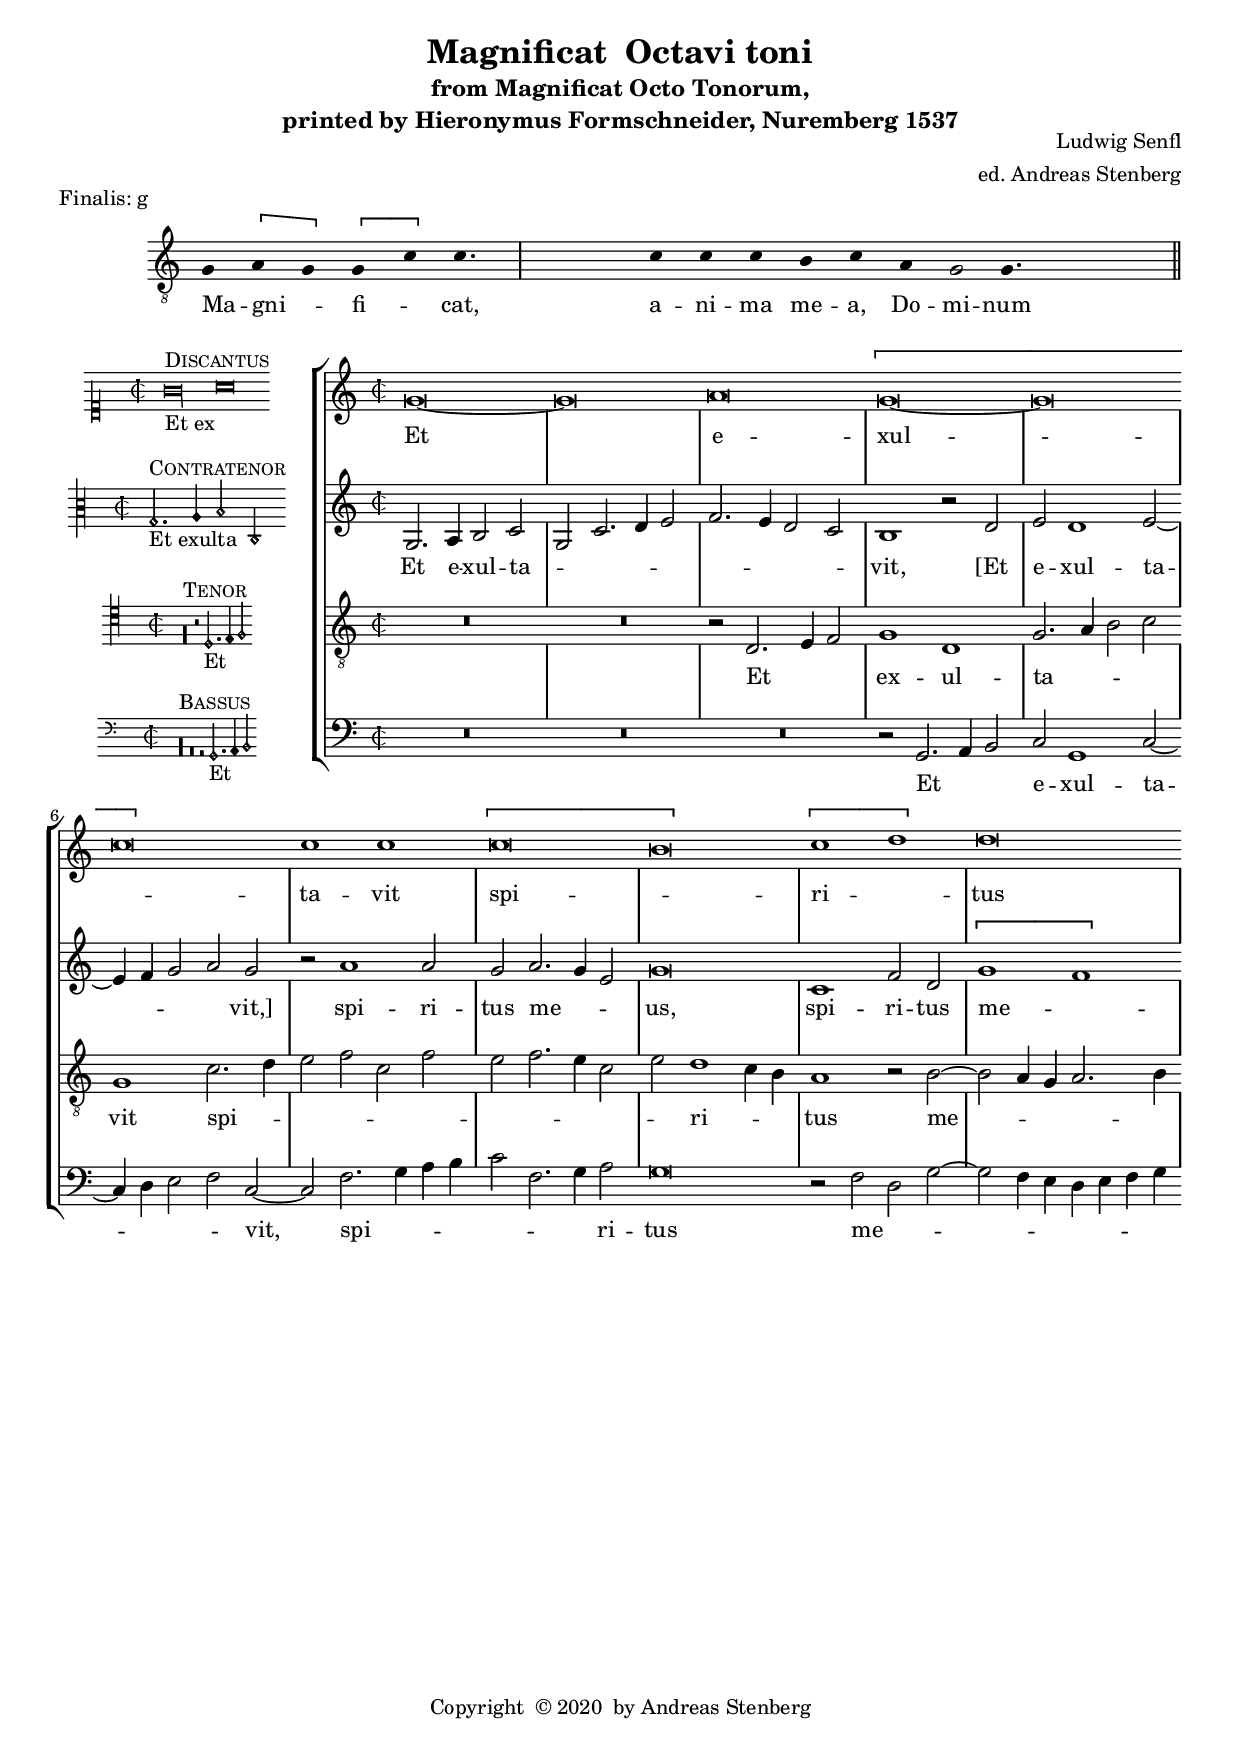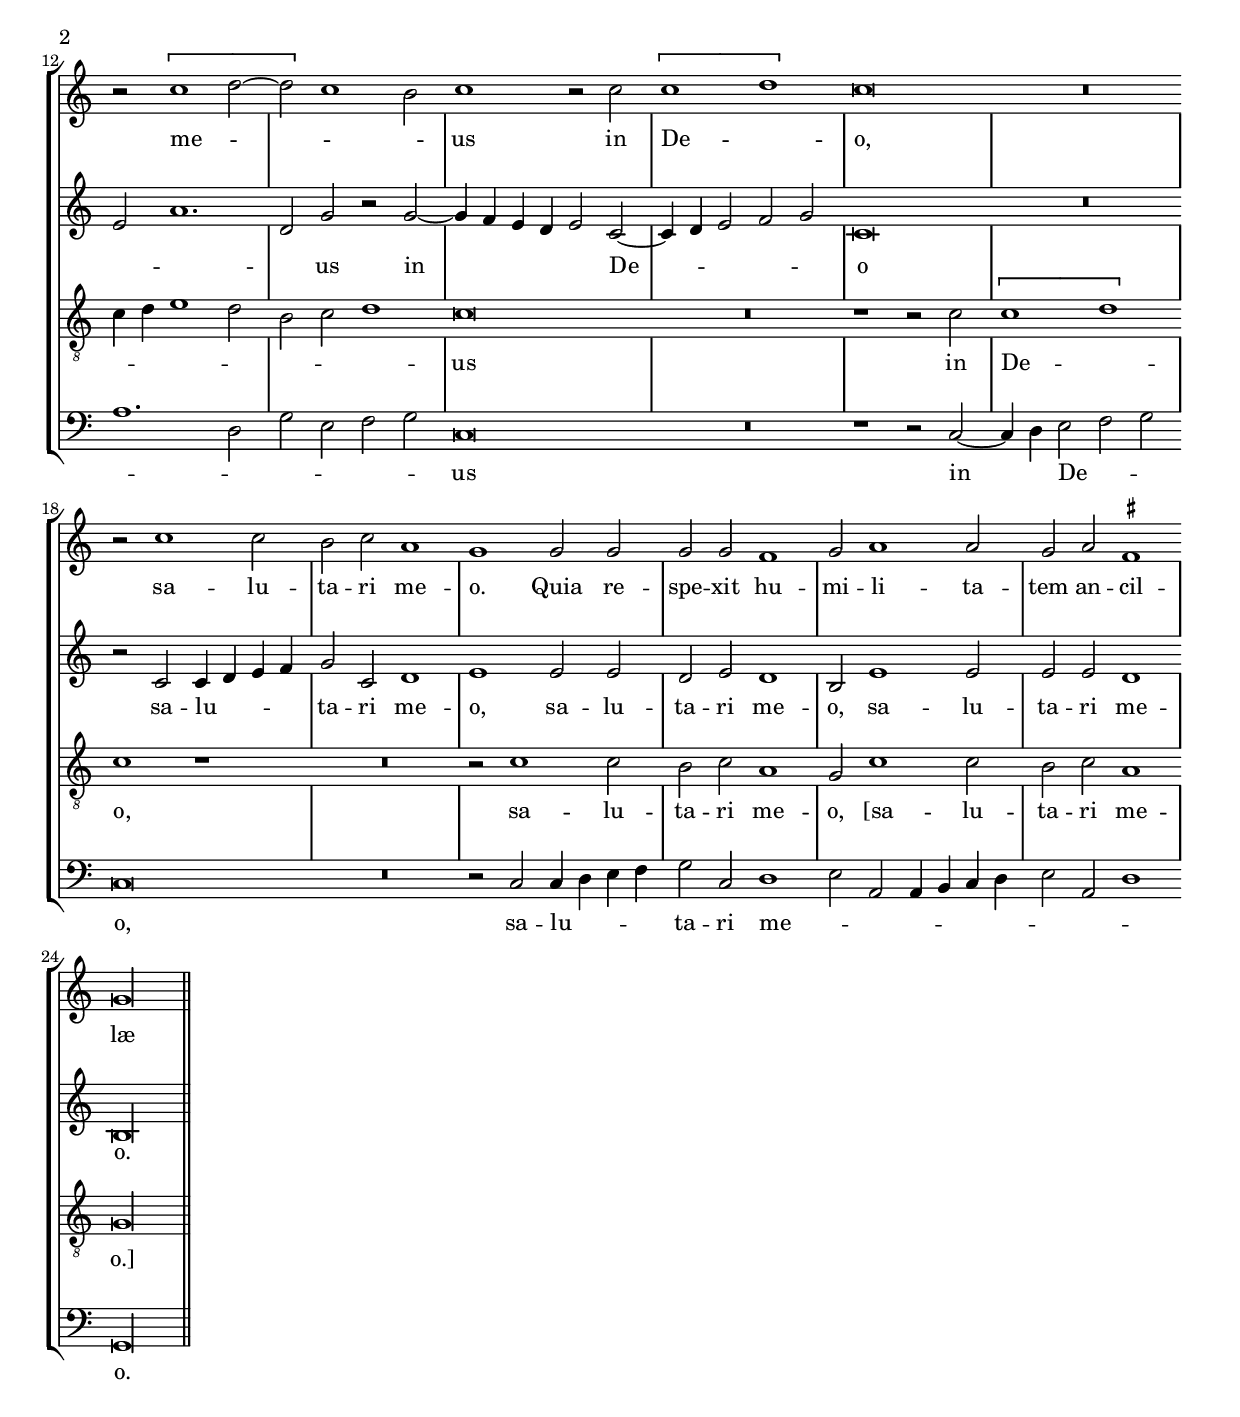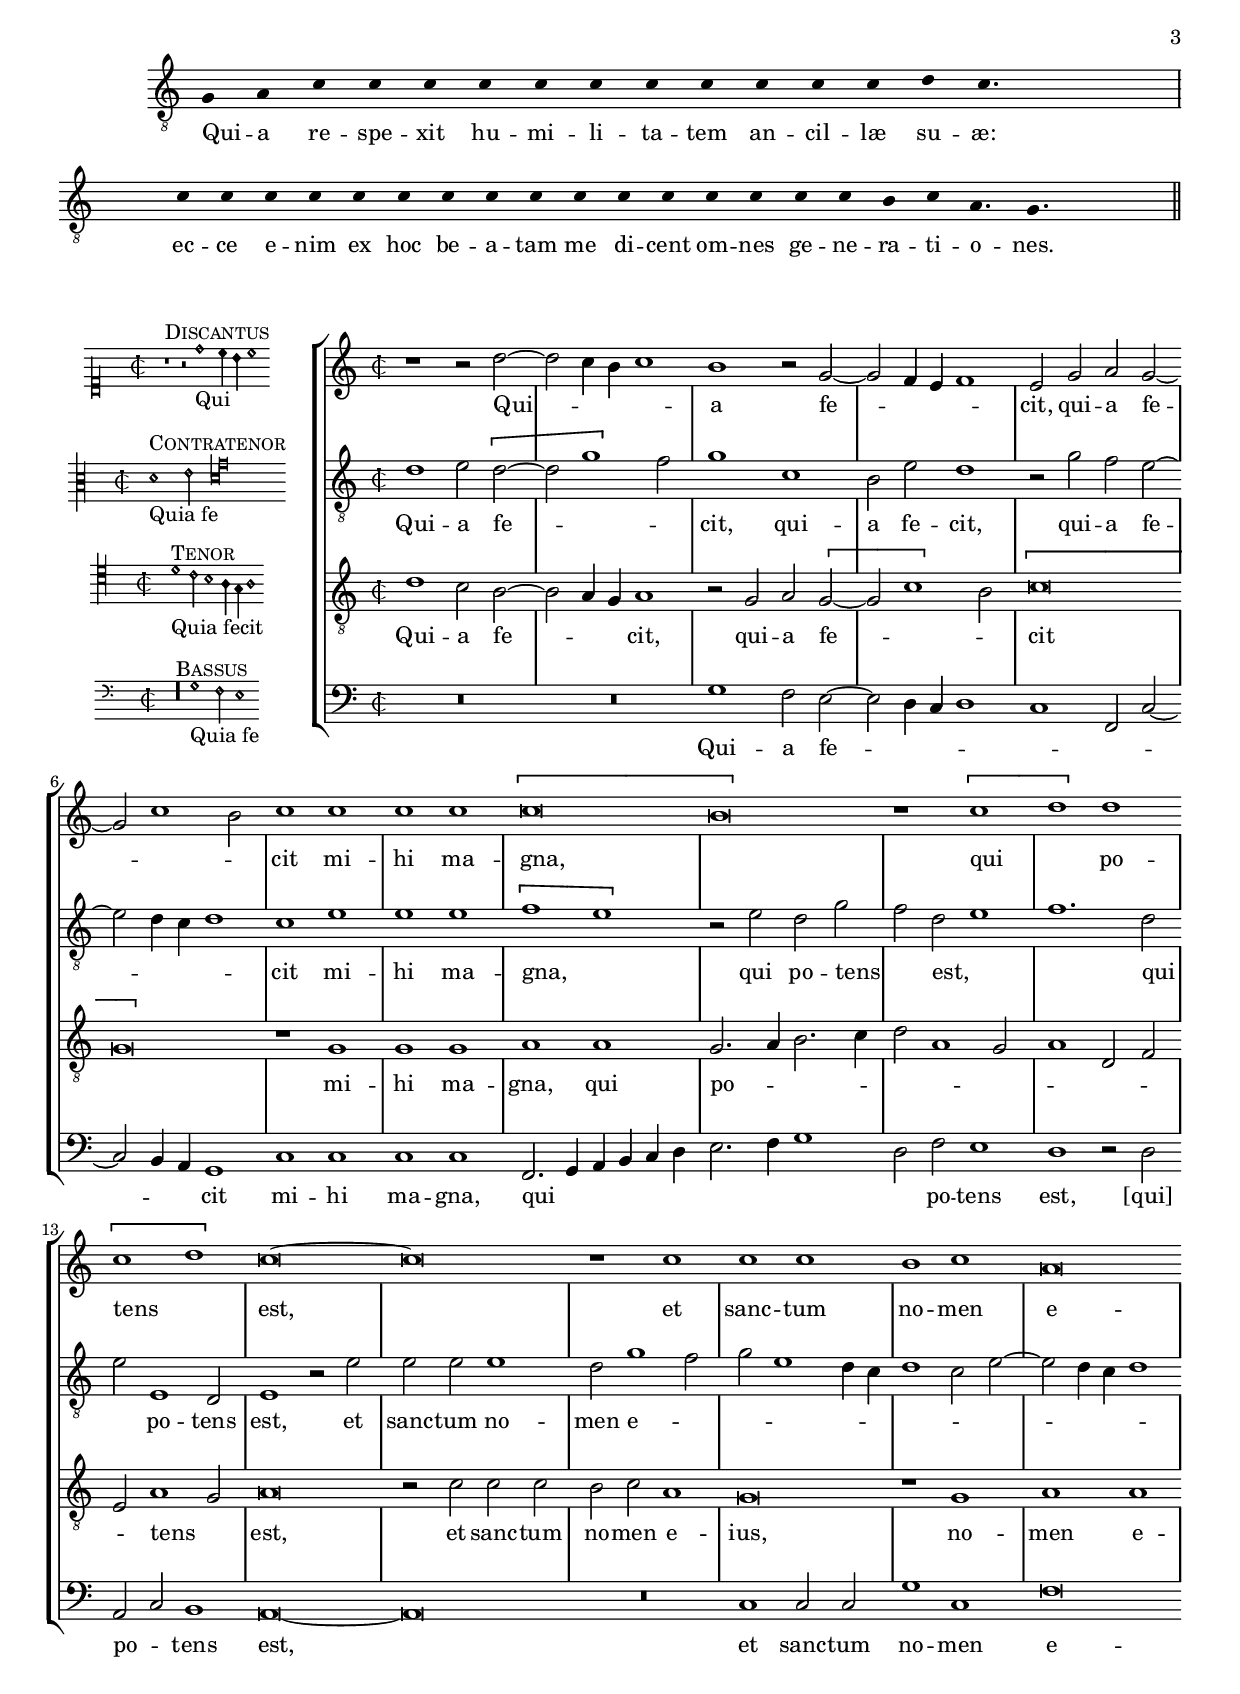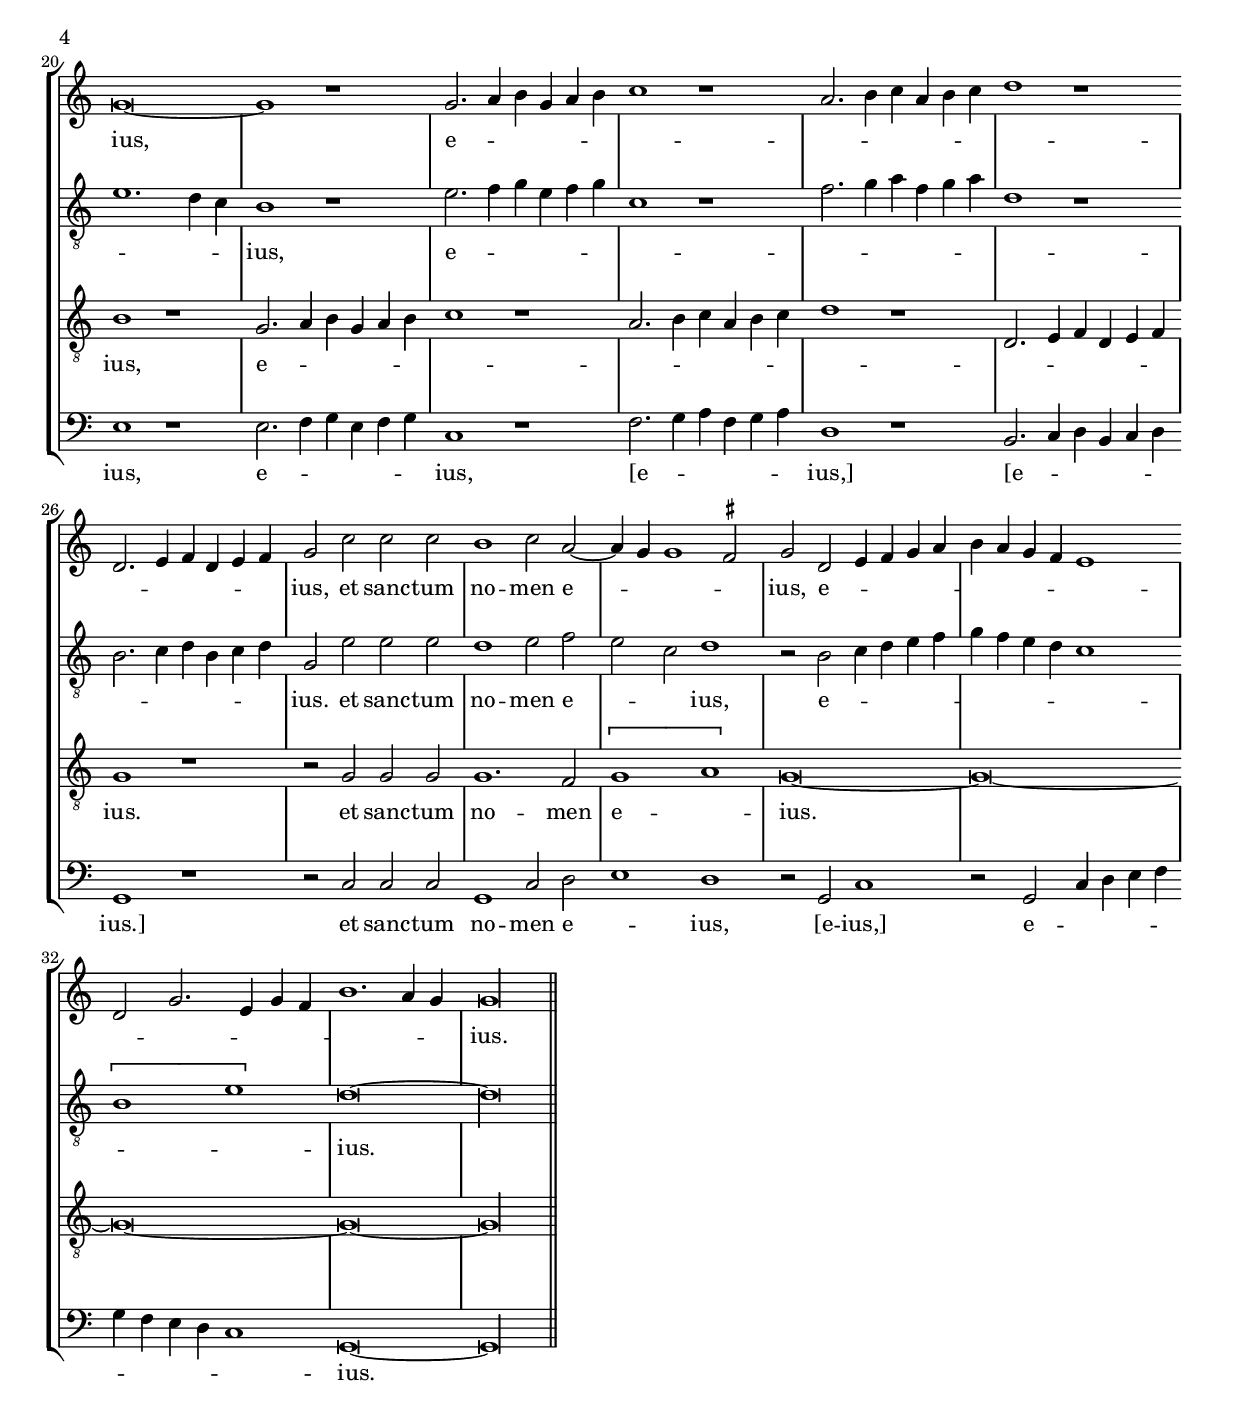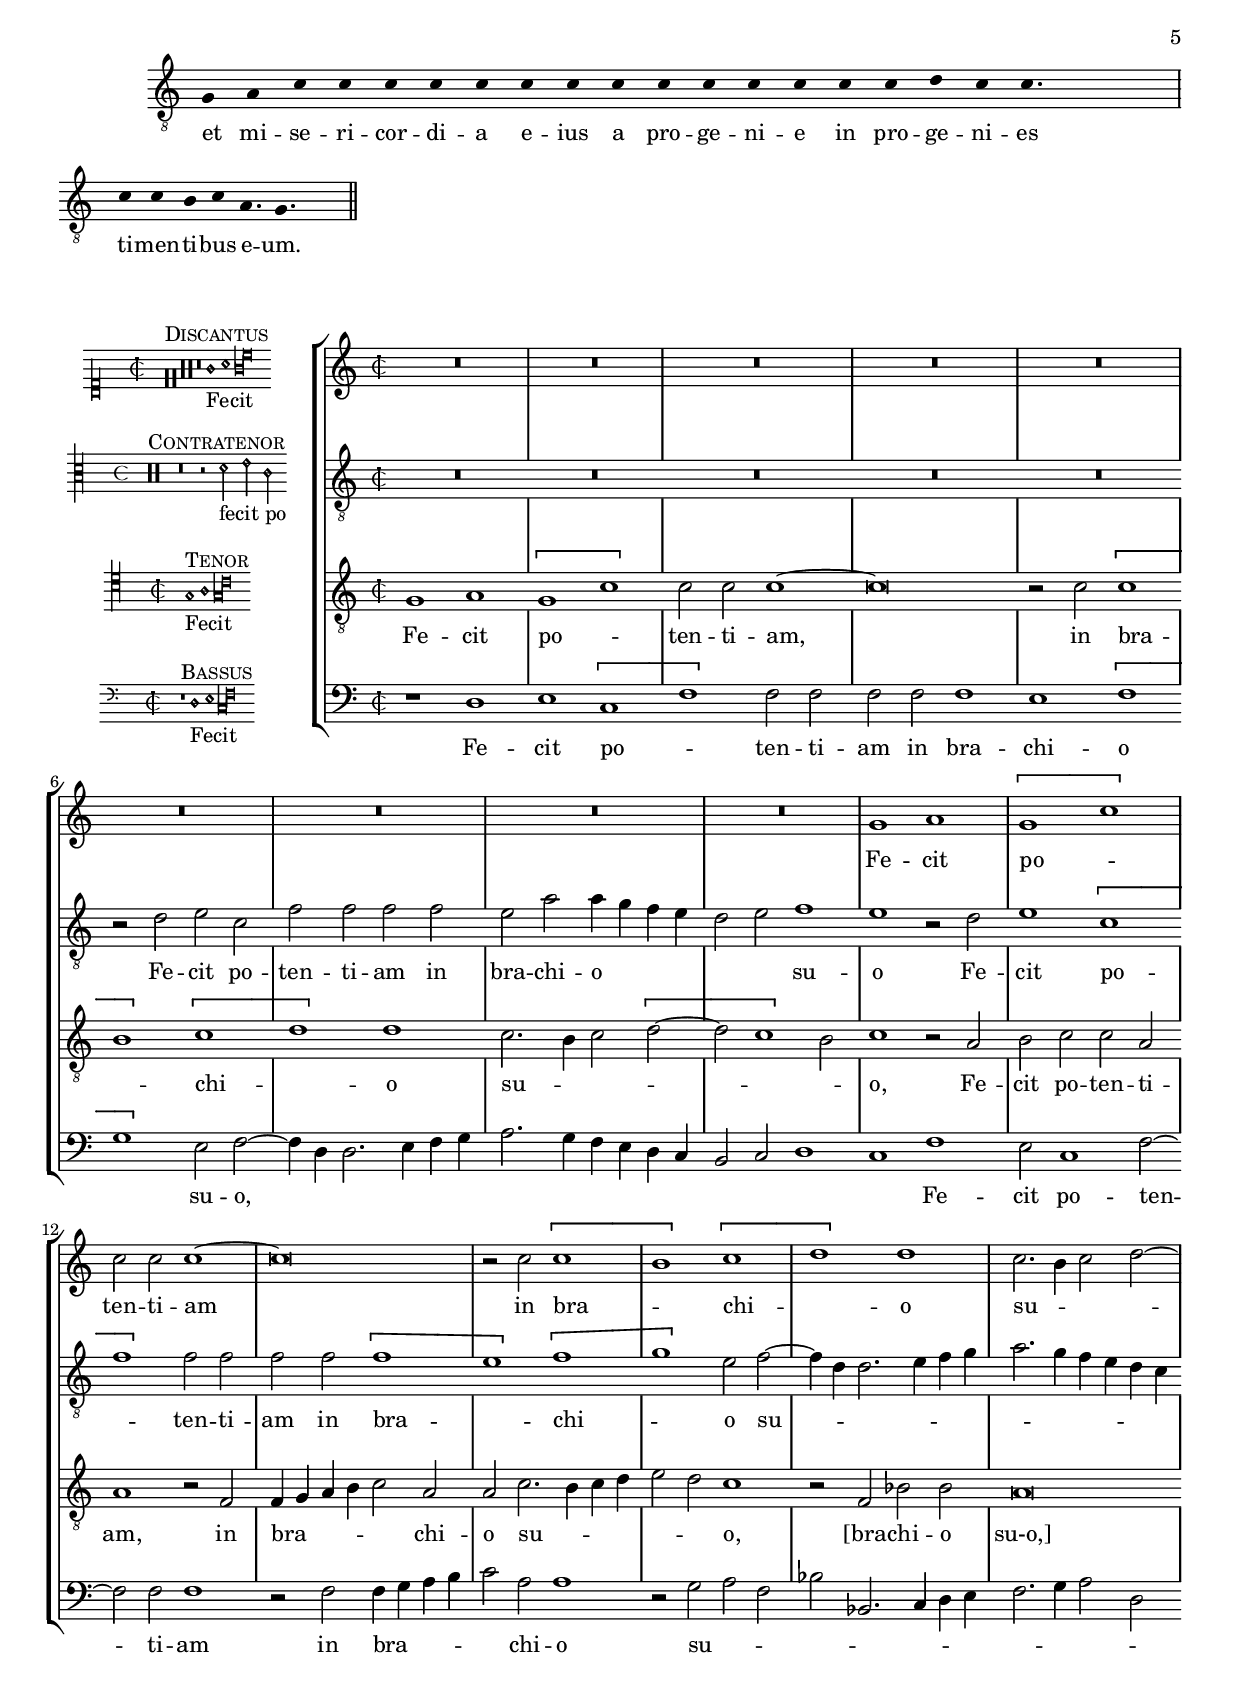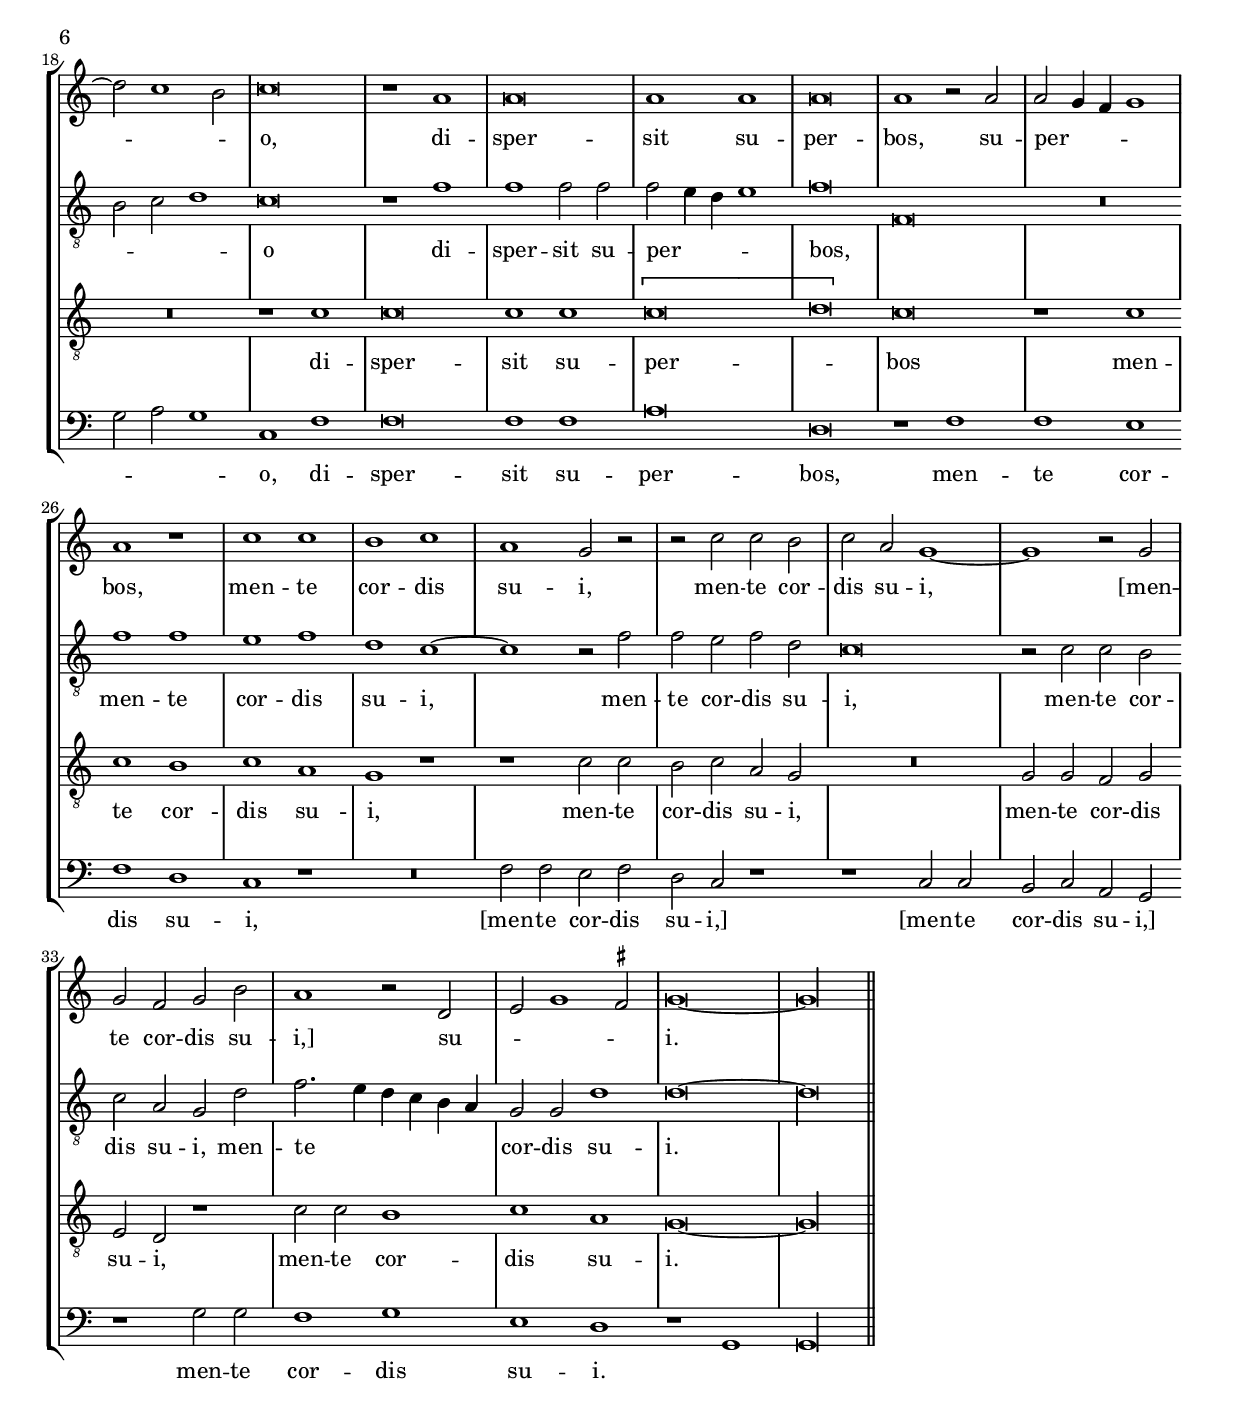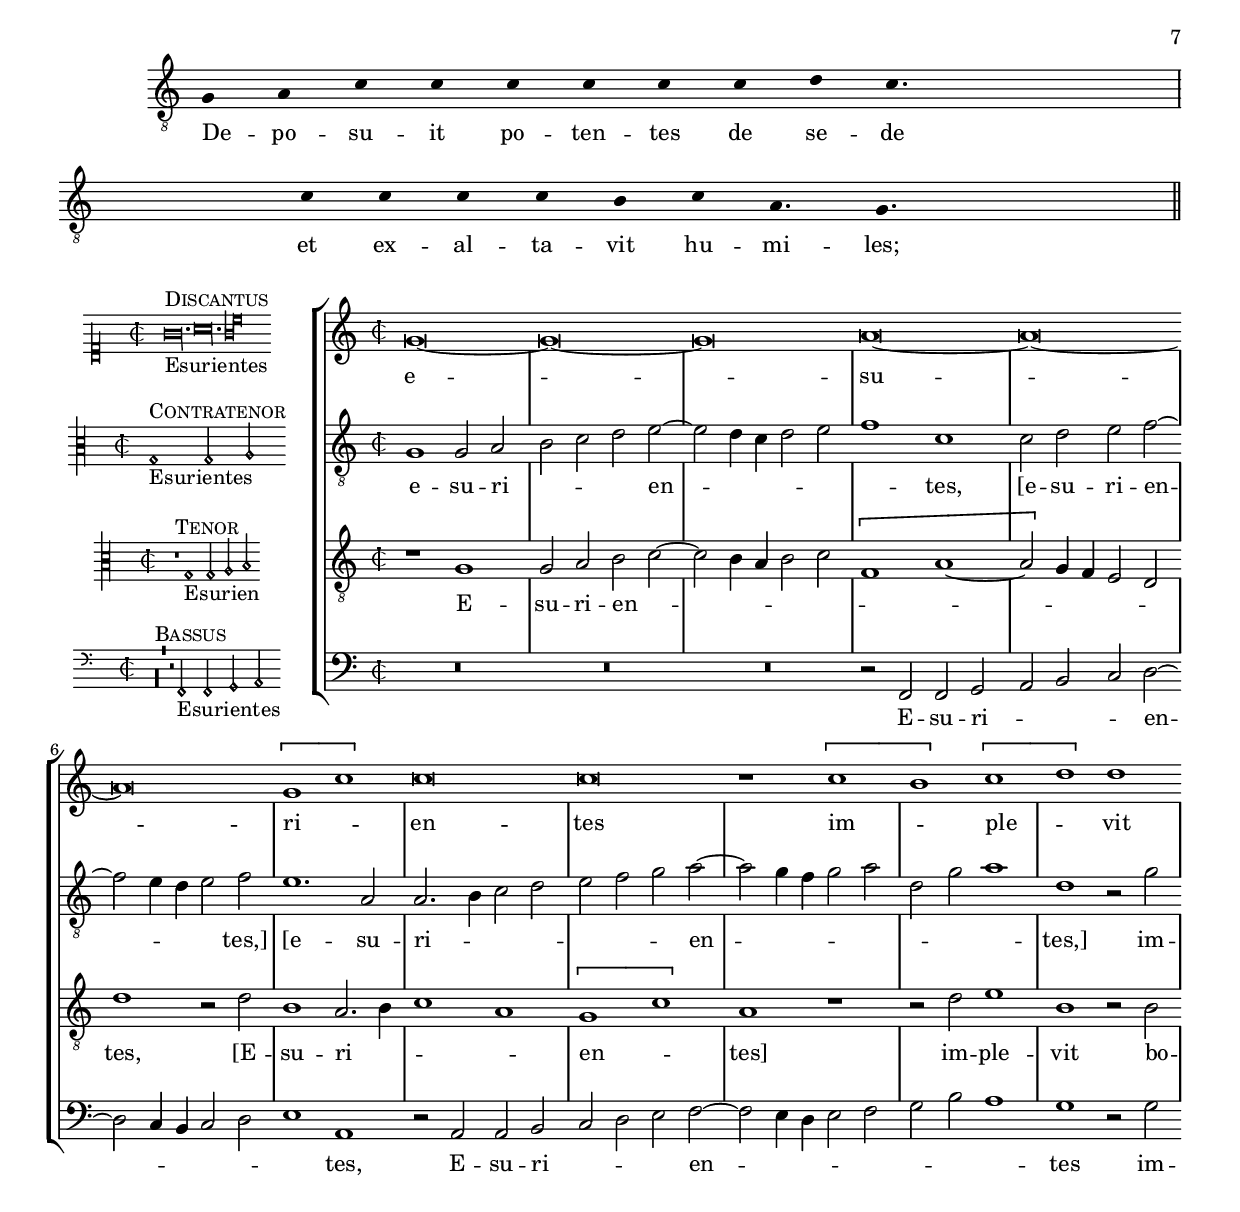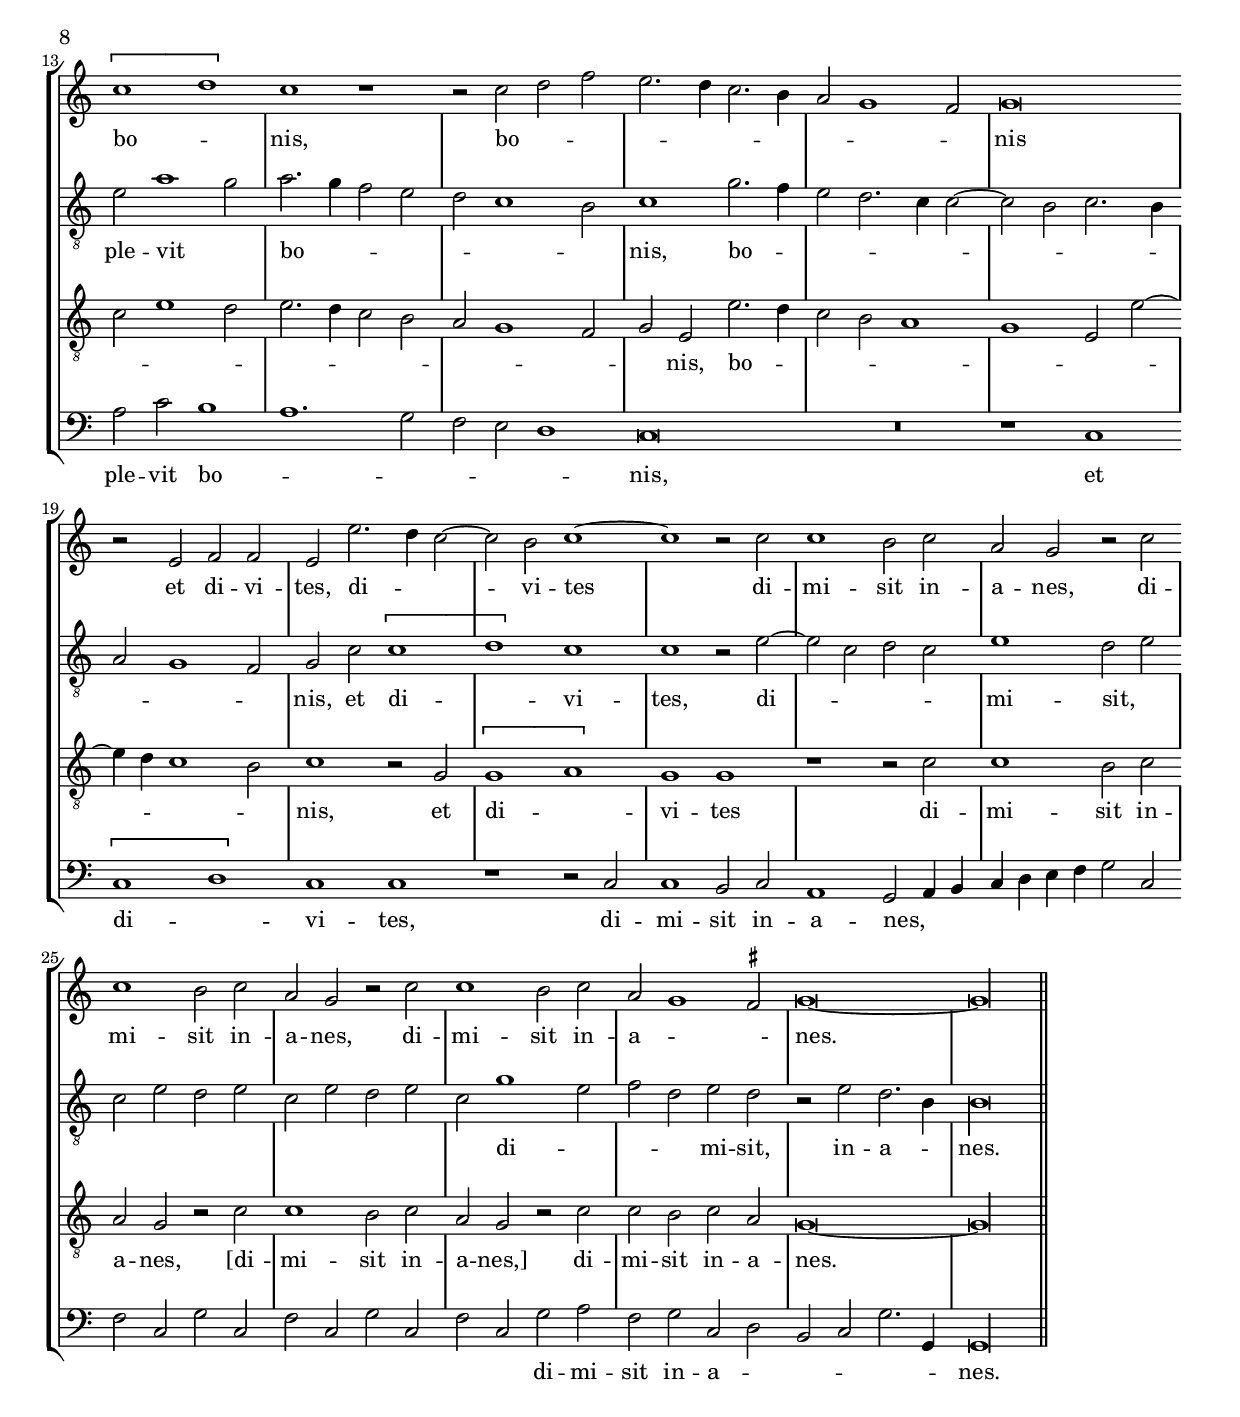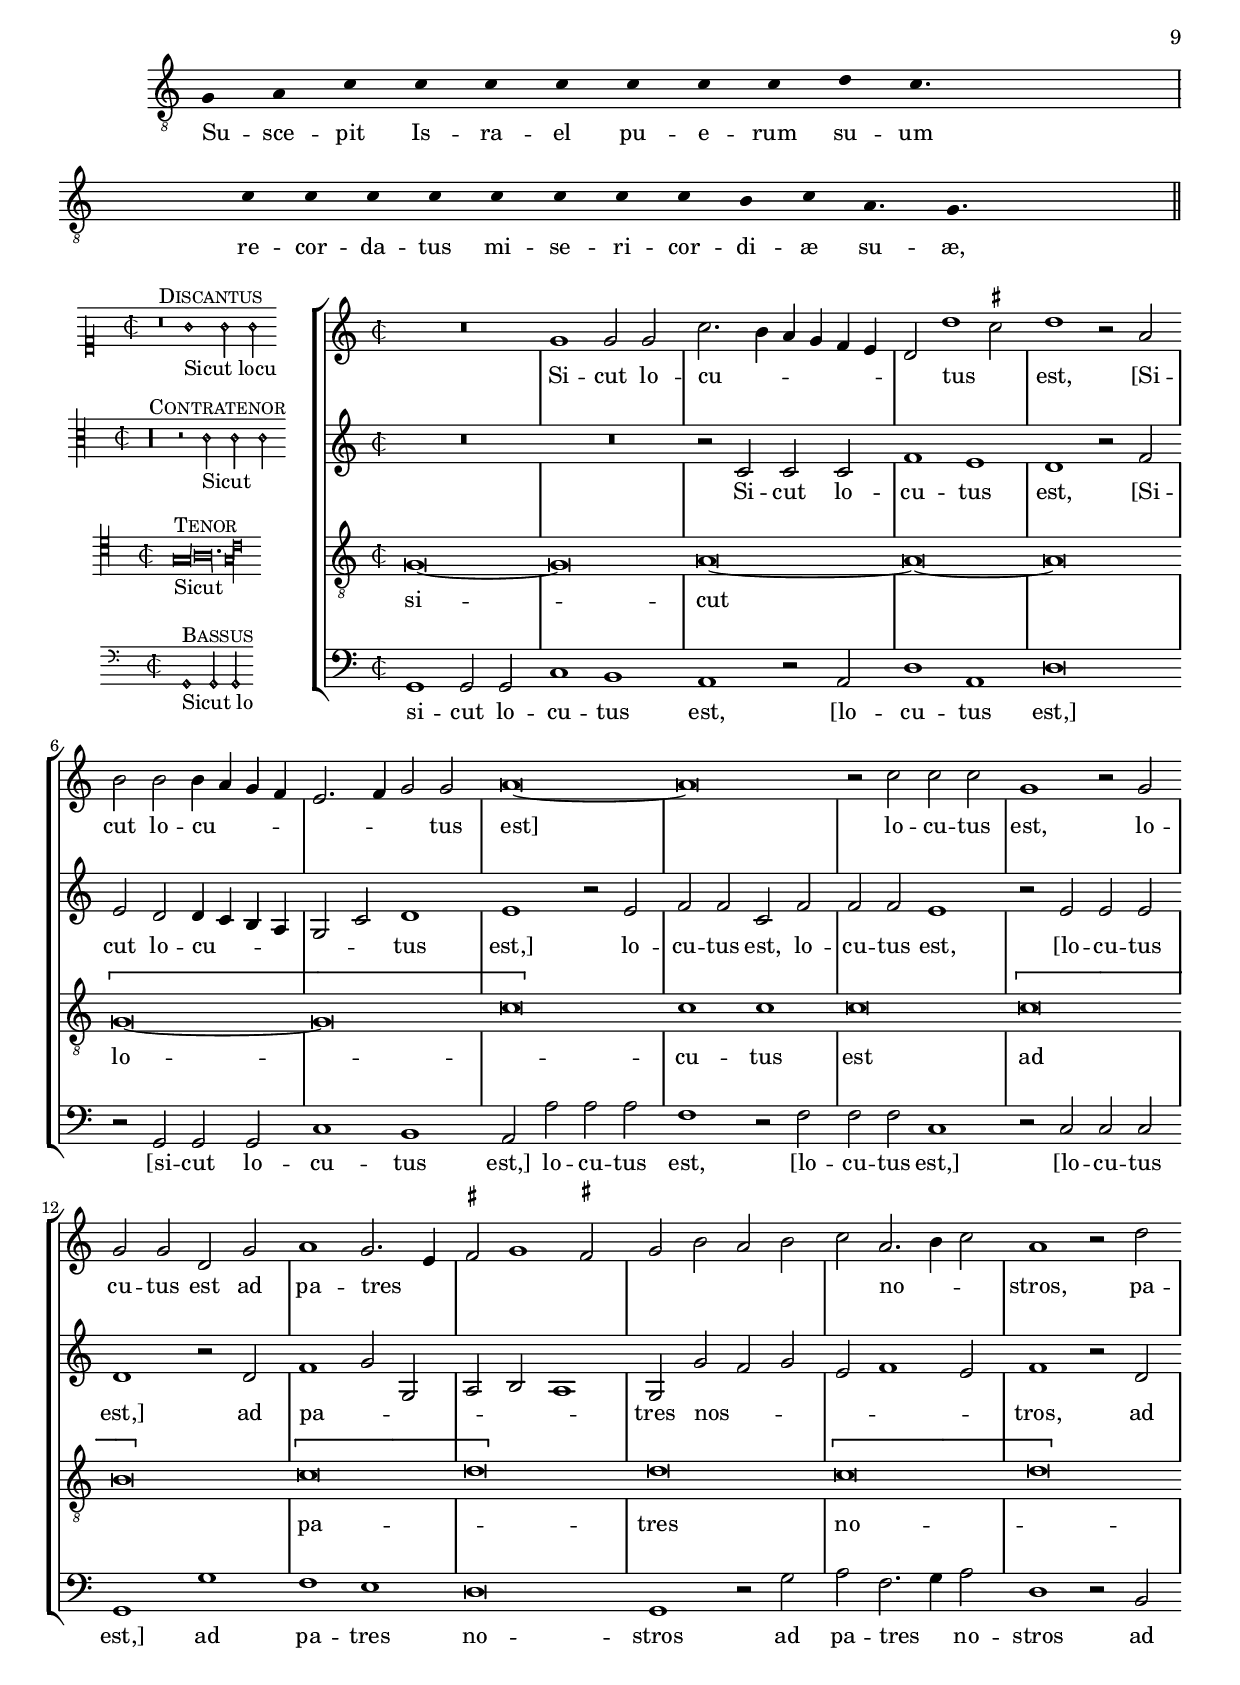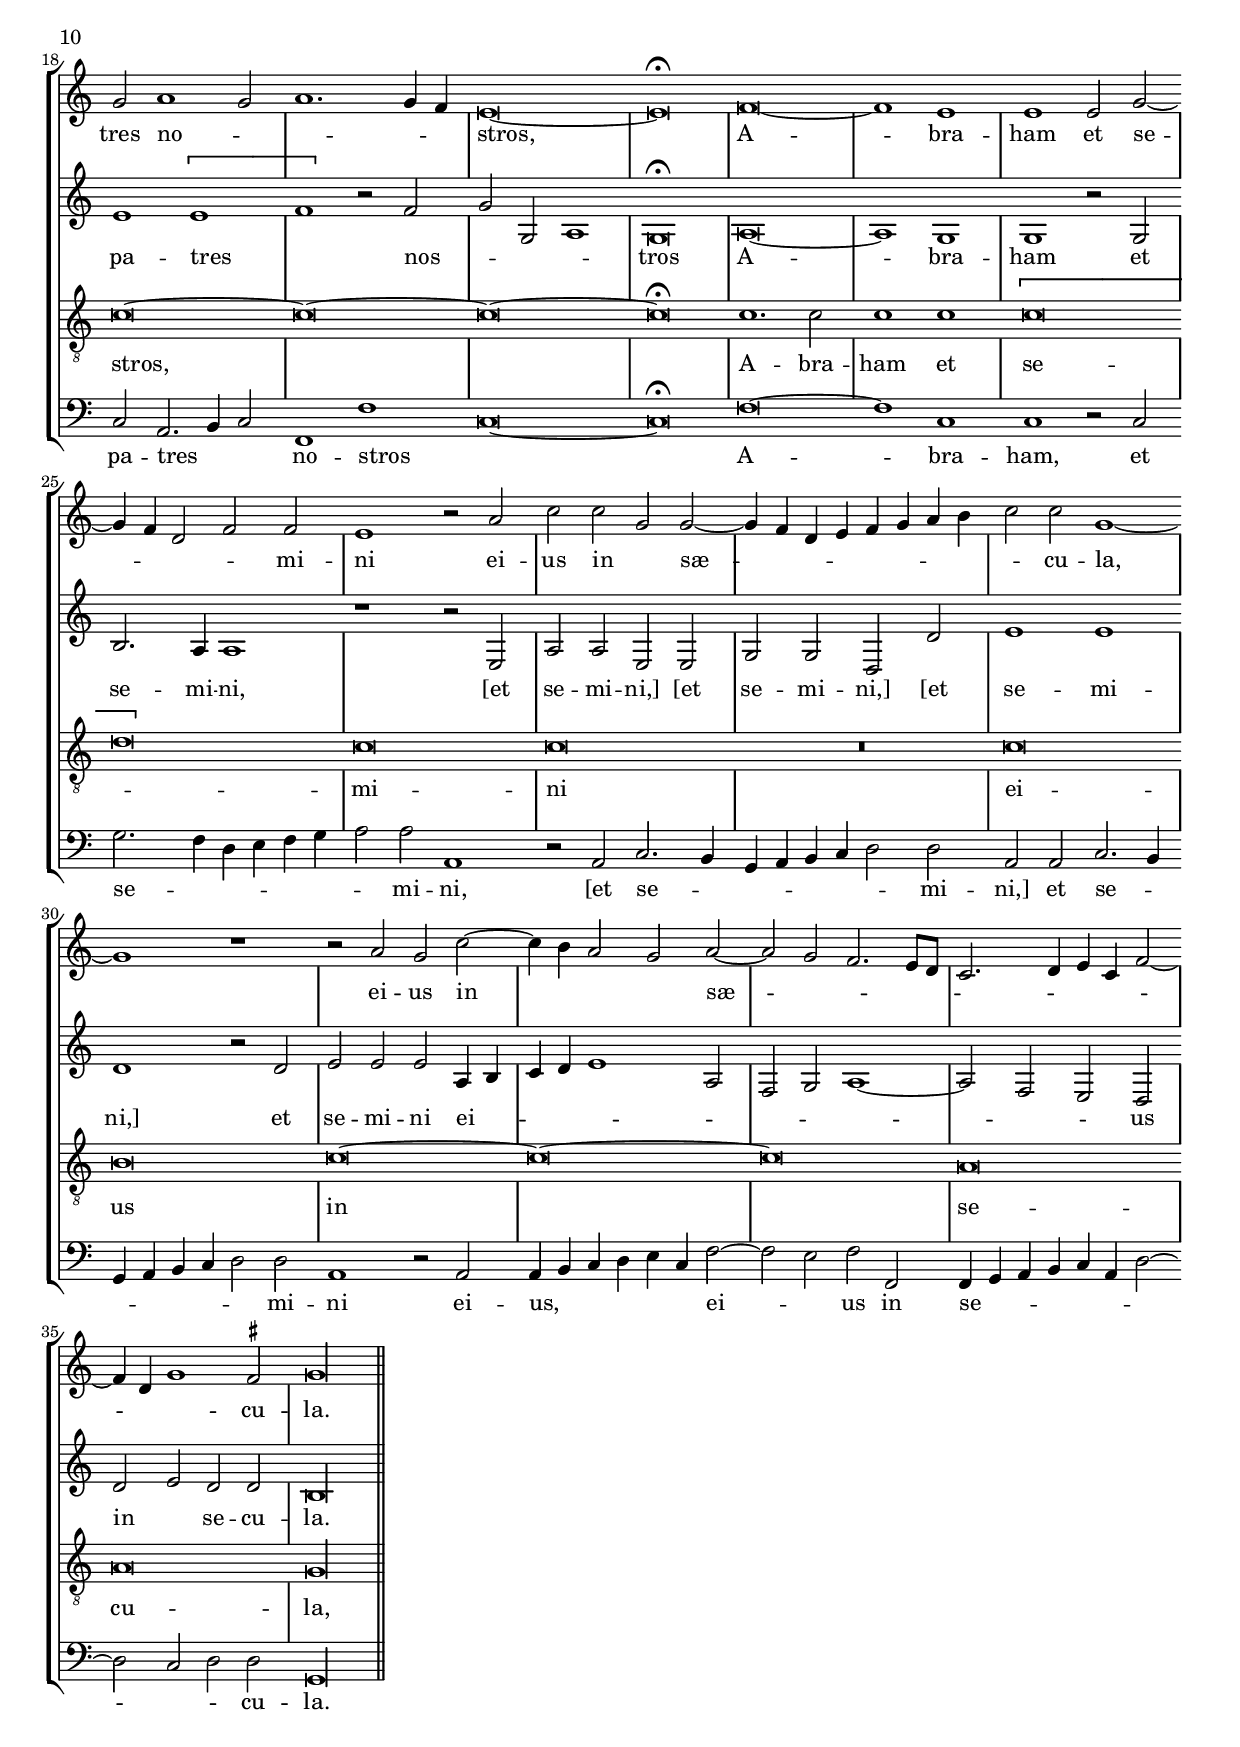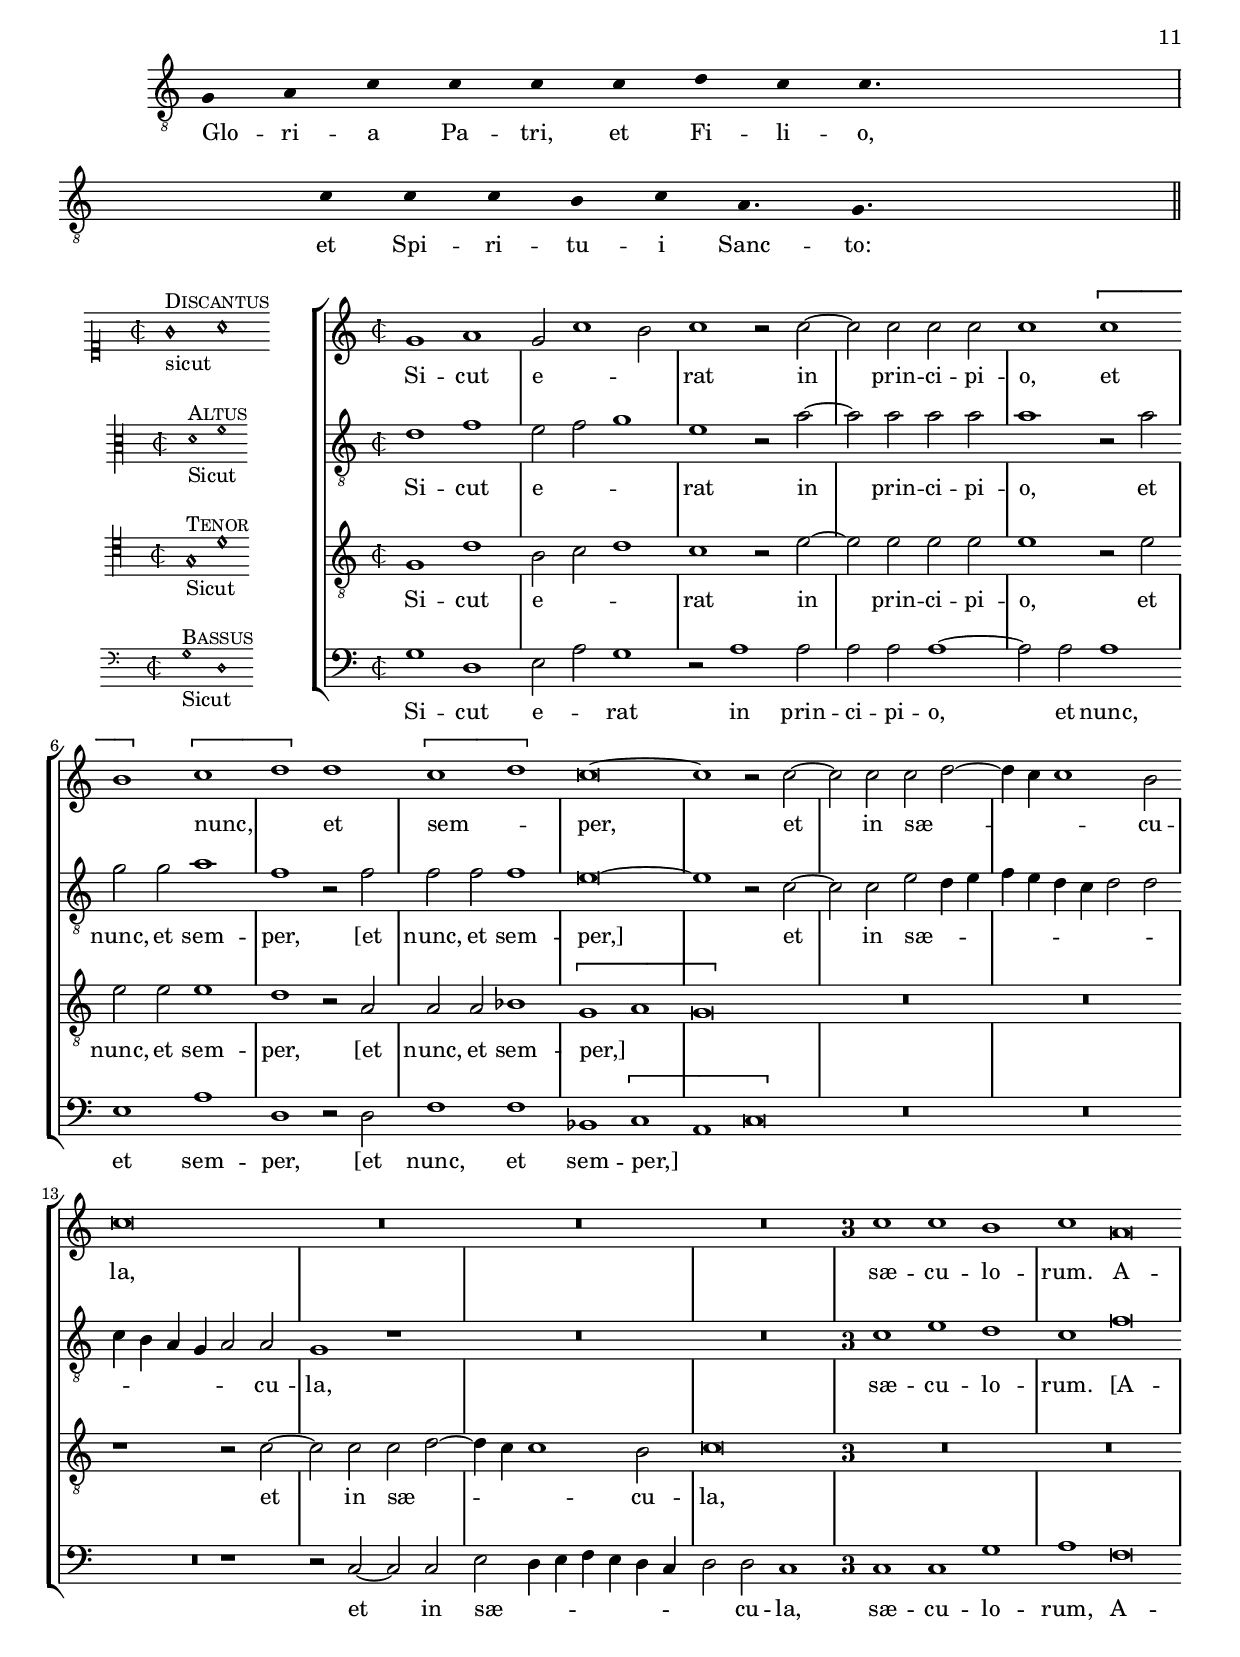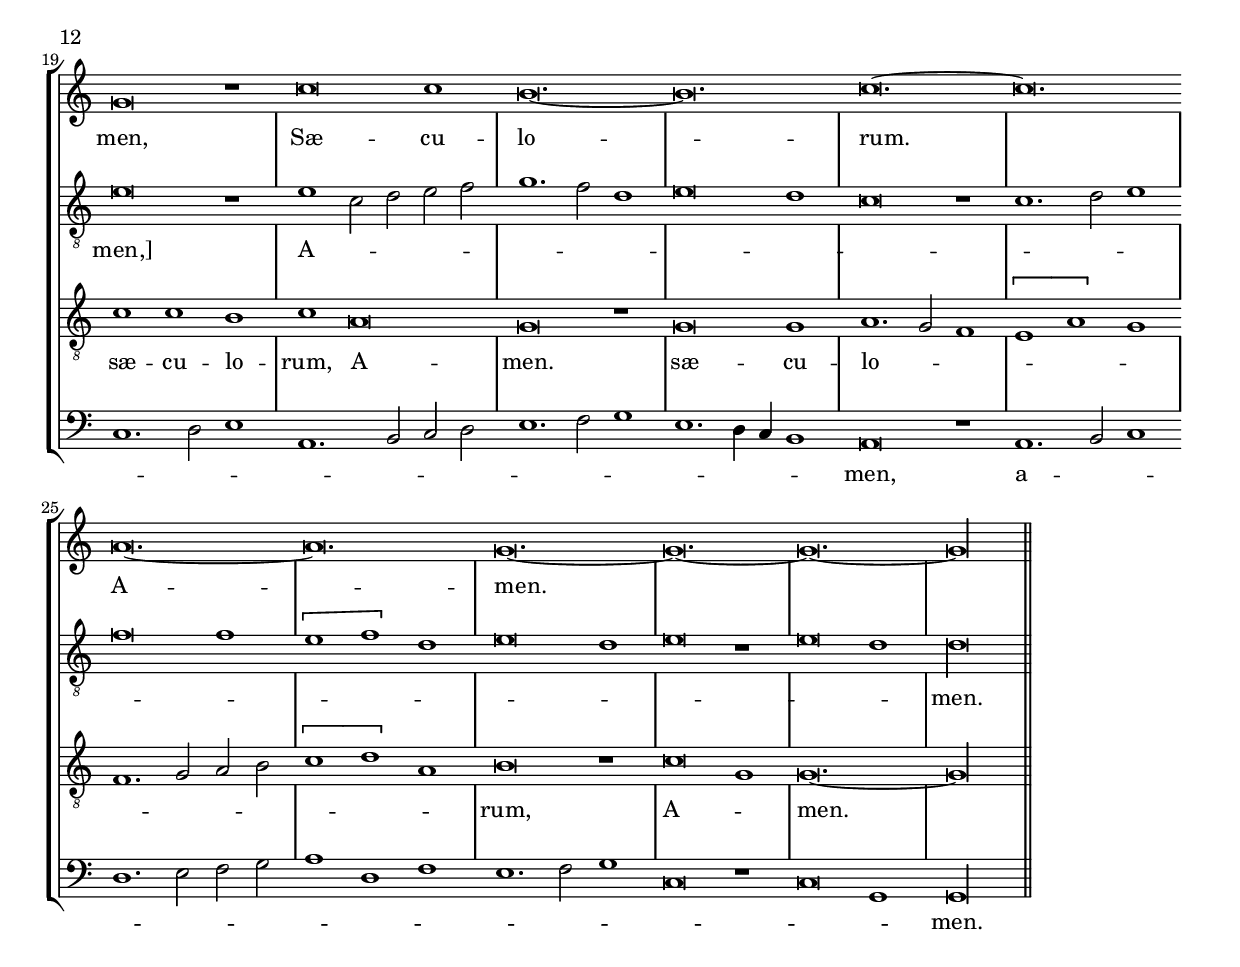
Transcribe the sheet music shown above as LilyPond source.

\version "2.18.0"
\include "deutsch.ly"
ficta = \once \set suggestAccidentals =##t
#(set-global-staff-size 18)
#(append! supported-clefs '(("mensural-f3" . ("clefs.mensural.f" 0 0))))

#(define ((double-time-signature glyph a b) grob)
   (grob-interpret-markup grob
     (markup #:override '(baseline-skip . 2.5) #:number
       (#:line ((markup (#:fontsize 4 #:musicglyph glyph))
                (#:fontsize -1 #:column (a b)))))))
%% from gregoriana.ly
virgula = {
  \once \override BreathingSign.text = #(make-musicglyph-markup "scripts.rcomma")
  \once \override BreathingSign.font-size = #-2

  % Workaround: add padding.  Correct fix would be spacing engine handle this.
  \once \override BreathingSign.minimum-X-extent = #'(-1.0 . 0.0)
  \once \override BreathingSign.minimum-Y-extent = #'(-2.5 . 2.5)

  \breathe
}
caesura = {
  \once \override BreathingSign.text = #(make-musicglyph-markup "scripts.rvarcomma")
  \once \override BreathingSign.font-size = #-2

  % Workaround: add padding.  Correct fix would be spacing engine handle this.
  \once \override BreathingSign.minimum-X-extent = #'(-1.0 . 0.0)
  \once \override BreathingSign.minimum-Y-extent = #'(-2.5 . 2.5)

  \breathe
}
divisioMinima = {
  \once \override BreathingSign.stencil = #ly:breathing-sign::divisio-minima

  % Workaround: add padding.  Correct fix would be spacing engine handle this.
  \once \override BreathingSign.minimum-X-extent = #'(-1.0 . 0.0)
  \once \override BreathingSign.minimum-Y-extent = #'(-2.5 . 2.5)

  \breathe
}
divisioMaior = {
  \once \override BreathingSign.stencil = #ly:breathing-sign::divisio-maior
  \once \override BreathingSign.Y-offset = #0

  % Workaround: add padding.  Correct fix would be spacing engine handle this.
  \once \override BreathingSign.minimum-X-extent = #'(-1.0 . 0.0)
  \once \override BreathingSign.minimum-Y-extent = #'(-2.5 . 2.5)

  \breathe
}
divisioMaxima = {
  \once \override BreathingSign.stencil = #ly:breathing-sign::divisio-maxima
  \once \override BreathingSign.Y-offset = #0

  % Workaround: add padding.  Correct fix would be spacing engine handle this.
  \once \override BreathingSign.minimum-X-extent = #'(-1.0 . 0.0)
  \once \override BreathingSign.minimum-Y-extent = #'(-2.5 . 2.5)

  \breathe
}
finalis = {
  \once \override BreathingSign.stencil = #ly:breathing-sign::finalis
  \once \override BreathingSign.Y-offset = #0

  % Workaround: add padding.  Correct fix would be spacing engine handle this.
  \once \override BreathingSign.minimum-X-extent = #'(-1.0 . 0.0)
  \once \override BreathingSign.minimum-Y-extent = #'(-2.5 . 2.5)

  \breathe
}

\header {
  title = \markup {
    \center-column {
      "Magnificat  Octavi toni"
      %      "Wann er zu nacht"
      %      \vspace #0.5
    }
  }
  subtitle = \markup {
    \center-column {
      "from Magnificat Octo Tonorum,"
      "printed by Hieronymus Formschneider, Nuremberg 1537"
    }
  }
  composer = "Ludwig Senfl"
  arranger = "ed. Andreas Stenberg"
  poet = ""
  meter =""
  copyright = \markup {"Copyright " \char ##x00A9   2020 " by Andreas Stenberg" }
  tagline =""
}
chantI = \relative c' {
  \set Score.tempoHideNote = ##t
  \tempo 2 = 86
  \clef "G_8"
  %    \transpose c f {
  \key c \major
  \override Slur.transparent = ##t
  \cadenzaOn
  g4 \[a4( g4)\] \[ g4( c4)\] c4.
  \divisioMaxima
  s4
  c4  \repeat unfold 2 { c4 } h4 c4 a4 g2*1/2 g4. s4 \finalis
  %    }
  \cadenzaOff
}
chantISil = {
  s4
  s4*4
  s4.

  s4
  s4*3
  s4*2
  s4*2
  s4.
  s4
}
verbaI = \lyricmode {
  \once \override LyricText.self-alignment-X = #-1
  Ma -- gni -- fi -- cat, a -- ni -- ma me -- a, Do -- mi -- num
}

chantIA = \relative c' {
  \set Score.tempoHideNote = ##t
  \tempo 2 = 86
  \clef "G_8"
  \key c \major
  %  g \[a4\melisma c4\melismaEnd\] c4 c4
  %  \divisioMaxima
  %  s4 c4 c4 c4 c4 a4
  c4^"*" c4 \[h4. a4.\]  \finalis
}

verbaIA = \lyricmode {
  \once \override LyricText.self-alignment-X = #-1
  %  Ma -- gni -- fi -- cat, a -- ni -- ma me -- a,
  Do -- mi -- num
}
\score {
  \new Staff <<
    \new Voice = "melody" { \chantI %{ \stopStaff
                            s1^ \markup { \raise #3 "Finalis a" }
                            s1
                            \startStaff \chantIA %}
    }
    \new Lyrics = "one" \lyricsto melody { \verbaI \verbaIA }
  >>
  \layout {
    \context {
      \Staff
      \remove "Time_signature_engraver"
      \remove "Bar_engraver"
      \hide Stem

    }
    ragged-last = ##f

  }
  \header {
    piece = "Finalis: g"
  }
}
global = {
  \override Staff.TimeSignature.style = #'mensural
  \key c \major
}

%% Verse 2

%% PDF p.25-26.
sopMusicI = \relative c'' {

  \set Score.tempoHideNote = ##t
  \tempo 1 = 86
  \time 2/2
  \set Timing.measureLength = #(ly:make-moment 4/2)
  \override Staff.BarLine.transparent = ##t
  g\breve~
  g\breve
  a\breve
  \[g\breve~(
  g\breve
  c\breve)\]
  c1 c1
  \[c\breve(
  h\breve)\]
  \[c1( d1)\]
  d\breve
  r2 \[c1( d2~
  d2\] c1 h2)
  c1 r2 c2
  \[c1( d1)\]
  c\breve
  R\breve
  r2 c1 c2
  h2 c2 a1
  g1				%% end of first line (last on first page) in orig.
  g2 g2
  g2 g2 f1
  g2 a1 a2
  g2 a2 \ficta fis1
  \cadenzaOn
  g\longa
  \revert Staff.BarLine.transparent
  \bar "||"
  \cadenzaOff
}
sopWordsI = \lyricmode {
  %Ma -- gni -- fi -- cat, ani -- ma mea, Do -- mi -- num
  Et e -- xul -- ta -- vit
  spi -- ri -- tus me -- us in De -- o,
  sa -- lu -- ta -- ri me -- o.

  Quia re -- spe -- xit hu -- mi -- li -- ta -- tem an -- cil -- læ suæ:
  ec -- ce enim ex hoc bea -- tam me di -- cent om -- nes ge -- ne -- ra -- tio -- nes.
  Quia fe -- cit mi -- hi ma -- gna, qui po -- tens est, et sanc -- tum no -- men eius,
  et mi -- se -- ri -- cor -- dia eius a pro -- ge -- nie in pro -- ge -- nies ti -- men -- ti -- bus eum.
  Fe -- cit po -- ten -- tiam in bra -- chio suo,
  di -- sper -- sit su -- per -- bos men -- te cor -- dis sui.
  De -- po -- suit po -- ten -- tes de se -- de et exal -- ta -- vit hu -- mi -- les;
  esu -- rien -- tes im -- ple -- vit bo -- nis et di -- vi -- tes di -- mi -- sit ina -- nes.
  Su -- sce -- pit Israel pue -- rum suum re -- cor -- da -- tus mi -- se -- ri -- cor -- diæ suæ,
  si -- cut lo -- cu -- tus est ad pa -- tres no -- stros, Abra -- ham et se -- mi -- ni eius in sæ -- cu -- la.
  Glo -- ria Pa -- tri, et Fi -- lio, et Spi -- ri -- tui Sanc -- to:
  Si -- cut erat in prin -- ci -- pio, et nunc, et sem -- per, et in sæ -- cu -- la sæ -- cu -- lo -- rum. Amen.
}
%% PDF p.53
altoMusicI = \relative c' {
  \clef "G"
  \override Staff.BarLine.transparent = ##t
  g2. a4 h2 c2(
  g2 c2. d4 e2
  f2. e4 d2 c2)
  h1 r2 d2
  e2 d1 e2~(
  e4 f4 g2 a2) g2
  r2 a1 a2
  g2 a2.( g4 e2)
  g\breve
  c,1 f2 d2			%% end of first line in orig.
  \[g1( f1\]
  e2 a1.
  d,2) g2 r2 g2~(
  g4 f4 e4 d4 e2) c2~(
  c4 d4 e2 f2 g2)
  c,\breve
  R\breve
  r2 c2 c4( d4 e4 f4)
  g2 c,2 d1
  e1 e2 e2
  d2 e2 d1
  h2 e1 e2
  e2 e2 d1
  h\longa
  \revert Staff.BarLine.transparent
}
altoWordsI = \lyricmode {
  %Ma -- gni -- fi -- cat, ani -- ma mea, Do -- mi -- num
  Et e -- xul -- ta -- vit,
  [Et e -- xul -- ta -- vit,]
  spi -- ri -- tus me -- us,
  spi -- ri -- tus me -- us
  in De -- o
  sa -- lu -- ta -- ri me -- o,
  sa -- lu -- ta -- ri me -- o,
  sa -- lu -- ta -- ri me -- o.

  Quia re -- spe -- xit hu -- mi -- li -- ta -- tem an -- cil -- læ suæ:
  ec -- ce enim ex hoc bea -- tam me di -- cent om -- nes ge -- ne -- ra -- tio -- nes.
  Quia fe -- cit mi -- hi ma -- gna, qui po -- tens est, et sanc -- tum no -- men eius,
  et mi -- se -- ri -- cor -- dia eius a pro -- ge -- nie in pro -- ge -- nies ti -- men -- ti -- bus eum.
  Fe -- cit po -- ten -- tiam in bra -- chio suo,
  di -- sper -- sit su -- per -- bos men -- te cor -- dis sui.
  De -- po -- suit po -- ten -- tes de se -- de et exal -- ta -- vit hu -- mi -- les;
  esu -- rien -- tes im -- ple -- vit bo -- nis et di -- vi -- tes di -- mi -- sit ina -- nes.
  Su -- sce -- pit Israel pue -- rum suum re -- cor -- da -- tus mi -- se -- ri -- cor -- diæ suæ,
  si -- cut lo -- cu -- tus est ad pa -- tres no -- stros, Abra -- ham et se -- mi -- ni eius in sæ -- cu -- la.
  Glo -- ria Pa -- tri, et Fi -- lio, et Spi -- ri -- tui Sanc -- to:
  Si -- cut erat in prin -- ci -- pio, et nunc, et sem -- per, et in sæ -- cu -- la sæ -- cu -- lo -- rum. Amen.
}
%% PDF p.80-81.
tenorMusicI = \relative c {
  \clef "G_8"
  \override Staff.BarLine.transparent = ##t
  R\breve*2
  r2 d2.( e4 f2)
  g1 d1
  g2.( a4 h2 c2)
  g1 c2.( d4
  e2 f2 c2 f2
  e2 f2. e4 c2
  e2) d1( c4 h4)
  a1 r2 h2~(
  h2 a4 g4 a2. h4
  c4 d4 e1 d2				%% end of first line (last on first page) in orig.
  h2 c2 d1)
  c\breve
  R\breve
  r1 r2 c2
  \[c1( d1)\]
  c1 r1
  R\breve
  r2 c1 c2
  h2 c2 a1
  g2 c1 c2
  h2 c2 a1
  g\longa
  \revert Staff.BarLine.transparent
}
tenorWordsI = \lyricmode {
  %Ma -- gni -- fi -- cat, ani -- ma mea, Do -- mi -- num
  Et ex -- ul -- ta -- vit
  spi -- ri -- tus me -- us in De -- o,
  sa -- lu -- ta -- ri me -- o,
  [sa -- lu -- ta -- ri me -- o.]

  Quia re -- spe -- xit hu -- mi -- li -- ta -- tem an -- cil -- læ suæ:
  ec -- ce enim ex hoc bea -- tam me di -- cent om -- nes ge -- ne -- ra -- tio -- nes.
  Quia fe -- cit mi -- hi ma -- gna, qui po -- tens est, et sanc -- tum no -- men eius,
  et mi -- se -- ri -- cor -- dia eius a pro -- ge -- nie in pro -- ge -- nies ti -- men -- ti -- bus eum.
  Fe -- cit po -- ten -- tiam in bra -- chio suo,
  di -- sper -- sit su -- per -- bos men -- te cor -- dis sui.
  De -- po -- suit po -- ten -- tes de se -- de et exal -- ta -- vit hu -- mi -- les;
  esu -- rien -- tes im -- ple -- vit bo -- nis et di -- vi -- tes di -- mi -- sit ina -- nes.
  Su -- sce -- pit Israel pue -- rum suum re -- cor -- da -- tus mi -- se -- ri -- cor -- diæ suæ,
  si -- cut lo -- cu -- tus est ad pa -- tres no -- stros, Abra -- ham et se -- mi -- ni eius in sæ -- cu -- la.
  Glo -- ria Pa -- tri, et Fi -- lio, et Spi -- ri -- tui Sanc -- to:
  Si -- cut erat in prin -- ci -- pio, et nunc, et sem -- per, et in sæ -- cu -- la sæ -- cu -- lo -- rum. Amen.
}
%% p. 107
bassMusicI = \relative c {
  \override Staff.BarLine.transparent = ##t
  R\breve*3
  r2 g2.( a4 h2)
  c2 g1 c2~(
  c4 d4 e2 f2) c2~
  c2 f2.( g4 a4 h4
  c2 f,2. g4) a2
  g\breve
  r2 f2( d2 g2~
  g2 f4 e4 d4 e4 f4 g4
  a1. d,2				%% end of first line in orig.
  g2 e2 f2 g2)
  c,\breve
  R\breve
  r1 r2 c2~(
  c4 d4) e2( f2 g2)
  c,\breve
  R\breve
  r2 c2 c4( d4 e4 f4)
  g2 c,2 d1(
  e2 a,2 a4 h4 c4 d4
  e2 a,2 d1)
  g,\longa
  \revert Staff.BarLine.transparent
}
bassWordsI = \lyricmode {
  %Ma -- gni -- fi -- cat, ani -- ma mea, Do -- mi -- num
  Et e -- xul -- ta -- vit,
  spi -- ri -- tus me -- us
  in De -- o,
  sa -- lu -- ta -- ri me -- o.
  me -- o.

  Quia re -- spe -- xit hu -- mi -- li -- ta -- tem an -- cil -- læ suæ:
  ec -- ce enim ex hoc bea -- tam me di -- cent om -- nes ge -- ne -- ra -- tio -- nes.
  Quia fe -- cit mi -- hi ma -- gna, qui po -- tens est, et sanc -- tum no -- men eius,
  et mi -- se -- ri -- cor -- dia eius a pro -- ge -- nie in pro -- ge -- nies ti -- men -- ti -- bus eum.
  Fe -- cit po -- ten -- tiam in bra -- chio suo,
  di -- sper -- sit su -- per -- bos men -- te cor -- dis sui.
  De -- po -- suit po -- ten -- tes de se -- de et exal -- ta -- vit hu -- mi -- les;
  esu -- rien -- tes im -- ple -- vit bo -- nis et di -- vi -- tes di -- mi -- sit ina -- nes.
  Su -- sce -- pit Israel pue -- rum suum re -- cor -- da -- tus mi -- se -- ri -- cor -- diæ suæ,
  si -- cut lo -- cu -- tus est ad pa -- tres no -- stros, Abra -- ham et se -- mi -- ni eius in sæ -- cu -- la.
  Glo -- ria Pa -- tri, et Fi -- lio, et Spi -- ri -- tui Sanc -- to:
  Si -- cut erat in prin -- ci -- pio, et nunc, et sem -- per, et in sæ -- cu -- la sæ -- cu -- lo -- rum. Amen.
}
incipitDiscantusI = \markup {
  \score {
    {
      %      \set Staff.instrumentName = #"Tenor "
      \override NoteHead.style = #'neomensural
      \override Rest.style = #'neomensural
      \override Staff.TimeSignature.style = #'mensural
      \cadenzaOn
      \clef "petrucci-c1"
      \key c \major
      \time 2/2
      \stemDown
      g'\longa^\markup { \smallCaps"Discantus"}
      _"Et ex" a'\breve

    }
    \layout {
      \context {
        \Voice
        \remove "Ligature_bracket_engraver"
        \consists "Mensural_ligature_engraver"
      }
      line-width = 4.5\cm
    }
  }
}


incipitAltusI = \markup {
  \score {
    {
      %      \set Staff.instrumentName = #"Tenor "
      \override NoteHead.style = #'neomensural
      \override Rest.style = #'neomensural
      \override Staff.TimeSignature.style = #'mensural
      \cadenzaOn
      \clef "petrucci-c3"
      \key c \major
      \time 2/2
      g2.^\markup \smallCaps"Contratenor"
      _"Et exulta" a4 h2 c2
    }
    \layout {
      \context {
        \Voice
        \remove "Ligature_bracket_engraver"
        \consists "Mensural_ligature_engraver"
      }
      line-width = 4.5\cm
    }
  }
}


incipitTenorI = \markup {
  \score {
    {
      %      \set Staff.instrumentName = #"Tenor "
      \override NoteHead.style = #'neomensural
      \override Rest.style = #'neomensural
      \override Staff.TimeSignature.style = #'mensural
      \cadenzaOn
      \clef "petrucci-c4"
      \key c \major
      \time 2/2
      f\longa \rest ^\markup \smallCaps"Tenor"
      r2 d2._"Et "
      e4 f2

    }
    \layout {
      \context {
        \Voice
        \remove "Ligature_bracket_engraver"
        \consists "Mensural_ligature_engraver"
      }
      line-width = 5.0\cm
    }
  }
}

incipitBassusI = \markup {
  \score {
    {
      %      \set Staff.instrumentName = #"Tenor "
      \override NoteHead.style = #'neomensural
      \override Rest.style = #'neomensural
      \override Staff.TimeSignature.style = #'mensural
      \cadenzaOn
      \clef "mensural-f"
      \key c \major
      \time 2/2
      h,\longa \rest^\markup \smallCaps"Bassus"

      g,\breve \rest g,2\rest
      g,2._"Et " a,4 h,2
    }
    \layout {
      \context {
        \Voice
        \remove "Ligature_bracket_engraver"
        \consists "Mensural_ligature_engraver"
      }
      line-width = 4.5\cm
    }
  }
}


\score {
  <<
    \new StaffGroup \with {
      \override VerticalAxisGroup.staff-staff-spacing = #'((basic-distance . 12))
    } <<
      \new Staff = treble <<
        \set Staff.instrumentName = \incipitDiscantusI
        \new Voice = "sopranos" {
          \set  Staff.midiInstrument ="choir aahs"
          %	\voiceOne
          << \global \sopMusicI >>
        }
      >>
      \new Lyrics = sopranosI { s1 }

      \new Staff = "medius" <<
        \set Staff.instrumentName = \incipitAltusI

        \new Voice = "altos" {
          %	\voiceTwo
          \set  Staff.midiInstrument ="choir aahs"
          << \global \altoMusicI >>
        }
      >>

      \new Lyrics = "altosI" { s1 }
      \new Staff = tenors <<
        \set Staff.instrumentName = \incipitTenorI

        \clef "treble"
        \new Voice = "tenors" {
          \set  Staff.midiInstrument ="choir aahs"
          %	\voiceOne
          << \global \tenorMusicI >>
        }
      >>
      \new Lyrics = "tenorsI" { s1 }

      \new Staff ="basses" {
        \set Staff.instrumentName = \incipitBassusI

        \new Voice = "basses" {
          \set  Staff.midiInstrument ="choir aahs"
          \clef "bass"
          %	\voiceTwo
          << \global \bassMusicI >>
        }
      }
    >>
    \new Lyrics = bassesI { s1 }

    \context Lyrics = sopranosI \lyricsto sopranos \sopWordsI
    \context Lyrics = altosI \lyricsto altos \altoWordsI
    \context Lyrics = tenorsI \lyricsto tenors \tenorWordsI
    \context Lyrics = bassesI \lyricsto basses \bassWordsI
  >>
  \layout {
    \context {
      \Score
      % no bars in staves
      %      \override BarLine.transparent = ##t

    }
    % the next three instructions keep the lyrics between the bar lines
    \context {
      \Lyrics
      \consists "Bar_engraver"
      \override BarLine.transparent = ##t
    }
    \context {
      \StaffGroup
      \consists "Separating_line_group_engraver"
    }
    \context {
      \Voice
      % no slurs
      \override Slur.transparent = ##t
      % Comment in the below "\remove" command to allow line
      % breaking also at those barlines where a note overlaps
      % into the next bar.  The command is commented out in this
      % short example score, but especially for large scores, you
      % will typically yield better line breaking and thus improve
      % overall spacing if you comment in the following command.
      %\remove "Forbid_line_break_engraver"
    }
    indent = 4.5\cm
  }

}
\pageBreak

%% Verse 3

chantII = \relative c' {
  \set Score.tempoHideNote = ##t
  \tempo 2 = 86
  \clef "G_8"
  \key c \major
  \override Slur.transparent = ##t
  \cadenzaOn
  g4 a4 \repeat unfold 11 { c4 }
  d4 c4. s4. \break \bar ""
  \divisioMaxima
  s4 \repeat unfold 16 { c4 } h4 c4
  a4. g4. s4. \finalis
  \cadenzaOff
}
chantIISil = {
  s4*2
  s4*11
  s4
  s4.*2
  s4
  s4*16
  s4*2
  s4.*3
}
verbaII = \lyricmode {
  \once \override LyricText.self-alignment-X = #-1
  Qui -- a re -- spe -- xit hu -- mi -- li -- ta -- tem an -- cil -- læ su -- æ:
  ec -- ce e -- nim ex hoc be -- a -- tam me di -- cent om -- nes ge -- ne -- ra -- ti -- o -- nes.
}
\score {
  \new Staff <<
    \new Voice = "melody" \chantII
    \new Lyrics = "one" \lyricsto melody \verbaII
  >>
  \layout {
    \context {
      \Staff
      \remove "Time_signature_engraver"
      \remove "Bar_engraver"
      \hide Stem

    }
    ragged-last = ##f
  }
}

%% Verse 4

%% PDF p.23.
sopMusicII = \relative c'' {

  \set Score.tempoHideNote = ##t
  \tempo 1 = 86
  \time 2/2
  \set Timing.measureLength = #(ly:make-moment 2/1)
  \override Staff.BarLine.transparent = ##t
  r1 r2 d2~(
  d2 c4 h4 c1)
  h1 r2 g2~(
  g2 f4 e4 f1)
  e2 g2 a2 g2~(
  g2 c1 h2)
  c1 c1
  c1 c1
  \[c\breve(
  h\breve)\]
  r1 \[c1(
  d1)\]				%% end of second line (first on secodn page).
  d1
  \[c1( d1)\]
  c\breve~
  c\breve
  r1 c1
  c1 c1
  h1 c1
  a\breve
  g\breve~
  g1 r1
  g2.( a4 h4 g4 a4 h4
  c1 r1
  a2. h4 c4 a4 h4 c4
  d1 r1
  d,2. e4 f4 d4 e4 f4)
  g2 c2				%% end of third line.
  c2 c2
  h1 c2 a2~(
  a4 g4 g1 \ficta fis2)
  g2 d2( e4 f4 g4 a4
  h4 a4 g4 f4 e1
  d2 g2. e4 g4 f4
  h1. a4 g4)
  \cadenzaOn
  g\longa
  \revert Staff.BarLine.transparent
  \bar "||"
  \cadenzaOff
}
sopWordsII = \lyricmode {
  Qui -- a fe -- cit,
  qui -- a fe -- cit mi -- hi ma -- gna,
  qui po -- tens est,
  et sanc -- tum no -- men e -- ius,
  e -- ius,
  et sanc -- tum no -- men e -- ius,
  e -- ius.
}
%% PDF p.54.
altoMusicII = \relative c' {
  \override Staff.BarLine.transparent = ##t
  \clef "G_8"
  d1 e2 \[d2~(
  d2 g1\] f2)
  g1 c,1
  h2 e2 d1
  r2 g2 f2 e2~(
  e2 d4 c4 d1)
  c1 e1
  e1 e1
  \[f1( e1)\]
  r2 e2 d2 g2(
  f2) d2( e1
  f1.) d2(
  e2) e,1 d2
  e1				%% end of third line (last on first page) in orig.
  r2 e'2
  e2 e2 e1
  d2 g1( f2
  g2 e1 d4 c4
  d1 c2 e2~
  e2 d4 c4 d1
  e1. d4 c4)
  h1 r1
  e2.( f4 g4 e4 f4 g4
  c,1 r1
  f2. g4 a4 f4 g4 a4
  d,1 r1			%% end of ofurth line.
  h2. c4 d4 h4 c4 d4)
  g,2 e'2 e2 e2
  d1 e2 f2(
  e2 c2) d1
  r2 h2( c4 d4 e4 f4
  g4 f4 e4 d4 c1
  \[h1 e1)\]
  d\breve~
  d\longa
  \revert Staff.BarLine.transparent
}
altoWordsII = \lyricmode {
  Qui -- a fe -- cit,
  qui -- a fe -- cit,
  qui -- a fe -- cit mi -- hi ma -- gna,
  qui po -- tens est,
  qui po -- tens est,
  et sanc -- tum no -- men e -- ius,
  e -- ius.
  et sanc -- tum no -- men e -- ius,
  e -- ius.
}
%% PDF p.77
tenorMusicII = \relative c' {
  \clef "G_8"
  \override Staff.BarLine.transparent = ##t
  d1 c2 h2~(
  h2 a4 g4) a1
  r2 g2 a2 \[g2~(
  g2 c1\] h2)			%% end of second line in orig.
  \[c\breve(
  g\breve)\]
  r1 g1
  g1 g1
  a1 a1
  g2.( a4 h2. c4
  d2 a1 g2
  a1 d,2 f2
  e2) a1( g2)
  a\breve
  r2 c2 c2 c2
  h2 c2 a1
  g\breve
  r1 g1
  a1 a1				%% end of third line.
  h1 r1
  g2.( a4 h4 g4 a4 h4
  c1 r1
  a2. h4 c4 a4 h4 c4
  d1 r1
  d,2. e4 f4 d4 e4 f4)
  g1 r1
  r2 g2 g2 g2
  g1. f2
  \[g1( a1)\]
  \repeat unfold 4 { g\breve~ }
  g\longa
  \revert Staff.BarLine.transparent
}
tenorWordsII = \lyricmode {
  Qui -- a  fe -- cit,
  qui -- a  fe -- cit mi -- hi ma -- gna,
  qui po -- tens est,
  et sanc -- tum no -- men e -- ius,
  no -- men e -- ius,
  e -- ius.
  et sanc -- tum no -- men e -- ius.
}
%% PDF p.105.

bassMusicII = \relative c {
  \override Staff.BarLine.transparent = ##t
  R\breve*2
  g'1 f2 e2~(
  e2 d4 c4 d1
  c1 f,2 c'2~
  c2 h4 a4) g1
  c1 c1
  c1 c1
  f,2.( g4 a4 h4 c4 d4
  e2. f4 g1
  d2) f2 e1
  d1 r2 d2
  a2( c2) h1
  a\breve~
  a\breve			%% end of third line (first on second page) in orig.
  R\breve
  c1 c2 c2
  g'1 c,1
  f\breve
  e1 r1
  e2.( f4 g4 e4 f4 g4)
  c,1 r1
  f2.( g4 a4 f4 g4 a4)
  d,1 r1
  h2.( c4 d4 h4 c4 d4)
  g,1 r1
  r2 c2 c2 c2
  g1				%% end of fourth line)
  c2 d2(
  e1) d1
  r2 g,2 c1
  r2 g2( c4 d4 e4 f4
  g4 f4 e4 d4 c1)
  g\breve~
  g\longa
  \revert Staff.BarLine.transparent
}
bassWordsII = \lyricmode {
  Qui -- a fe -- cit mi -- hi ma -- gna,
  qui po -- tens est,
  [qui] po -- tens est,
  et sanc -- tum no -- men e -- ius,
  e -- ius,
  [e -- ius,]
  [e -- ius.]
  et sanc -- tum no -- men e -- ius,
  [e -- ius,]
  e -- ius.
}
incipitDiscantusII = \markup {
  \score {
    {
      %      \set Staff.instrumentName = #"Tenor "
      \override NoteHead.style = #'neomensural
      \override Rest.style = #'neomensural
      \override Staff.TimeSignature.style = #'mensural
      \cadenzaOn
      \clef "petrucci-c1"
      \key c \major
      \time 2/2
      r1^\markup { \smallCaps"Discantus"}
      r2 d''1_"Qui" c''4 h'
      c''1
    }
    \layout {
      \context {
        \Voice
        \remove "Ligature_bracket_engraver"
        \consists "Mensural_ligature_engraver"
      }
      line-width = 4.5\cm
    }
  }
}


incipitAltusII = \markup {
  \score {
    {
      %      \set Staff.instrumentName = #"Tenor "
      \override NoteHead.style = #'neomensural
      \override Rest.style = #'neomensural
      \override Staff.TimeSignature.style = #'mensural
      \cadenzaOn
      \clef "petrucci-c3"
      \key c \major
      \time 2/2
      d'1^\markup \smallCaps"Contratenor"
      _"Quia fe" e'2 \[d'1 g'1\]
    }
    \layout {
      \context {
        \Voice
        \remove "Ligature_bracket_engraver"
        \consists "Mensural_ligature_engraver"
      }
      line-width = 4.5\cm
    }
  }
}


incipitTenorII = \markup {
  \score {
    {
      %      \set Staff.instrumentName = #"Tenor "
      \override NoteHead.style = #'neomensural
      \override Rest.style = #'neomensural
      \override Staff.TimeSignature.style = #'mensural
      \cadenzaOn
      \clef "petrucci-c4"
      \key c \major
      \time 2/2
      \stemDown
      d'1^\markup \smallCaps"Tenor"
      _"Quia fecit" c'2 h1 a4 g4 a1

    }
    \layout {
      \context {
        \Voice
        \remove "Ligature_bracket_engraver"
        \consists "Mensural_ligature_engraver"
      }
      line-width = 5.0\cm
    }
  }
}

incipitBassusII = \markup {
  \score {
    {
      %      \set Staff.instrumentName = #"Tenor "
      \override NoteHead.style = #'neomensural
      \override Rest.style = #'neomensural
      \override Staff.TimeSignature.style = #'mensural
      \cadenzaOn
      \clef "mensural-f"
      \key c \major
      \time 2/2
      f\longa \rest^\markup \smallCaps"Bassus"
      g1_"Quia fe" f2 e1

    }
    \layout {
      \context {
        \Voice
        \remove "Ligature_bracket_engraver"
        \consists "Mensural_ligature_engraver"
      }
      line-width = 4.5\cm
    }
  }
}


\score {
  <<
    \new StaffGroup \with {
      \override VerticalAxisGroup.staff-staff-spacing = #'((basic-distance . 12))
    } <<
      \new Staff = treble <<
        \set Staff.instrumentName = \incipitDiscantusII
        \new Voice = "sopranos" {
          \set  Staff.midiInstrument ="choir aahs"
          %	\voiceOne
          << \global \sopMusicII >>
        }
      >>
      \new Lyrics = sopranos { s1 }

      \new Staff = "medius" <<
        \set Staff.instrumentName = \incipitAltusII

        \new Voice = "altos" {
          %	\voiceTwo
          \set  Staff.midiInstrument ="choir aahs"
          << \global \altoMusicII >>
        }
      >>

      \new Lyrics = "altos" { s1 }
      \new Staff = tenors <<
        \set Staff.instrumentName = \incipitTenorII

        \clef "treble"
        \new Voice = "tenors" {
          \set  Staff.midiInstrument ="choir aahs"
          %	\voiceOne
          << \global \tenorMusicII >>
        }
      >>
      \new Lyrics = "tenors" { s1 }

      \new Staff ="basses" {
        \set Staff.instrumentName = \incipitBassusII

        \new Voice = "basses" {
          \set  Staff.midiInstrument ="choir aahs"
          \clef "bass"
          %	\voiceTwo
          << \global \bassMusicII >>
        }
      }
    >>
    \new Lyrics = basses { s1 }

    \context Lyrics = sopranos \lyricsto sopranos \sopWordsII
    \context Lyrics = altos \lyricsto altos \altoWordsII
    \context Lyrics = tenors \lyricsto tenors \tenorWordsII
    \context Lyrics = basses \lyricsto basses \bassWordsII
  >>
  \layout {
    \context {
      \Score
      % no bars in staves
      %      \override BarLine.transparent = ##t

    }
    % the next three instructions keep the lyrics between the bar lines
    \context {
      \Lyrics
      \consists "Bar_engraver"
      \override BarLine.transparent = ##t
    }
    \context {
      \StaffGroup
      \consists "Separating_line_group_engraver"
    }
    \context {
      \Voice
      % no slurs
      \override Slur.transparent = ##t
      % Comment in the below "\remove" command to allow line
      % breaking also at those barlines where a note overlaps
      % into the next bar.  The command is commented out in this
      % short example score, but especially for large scores, you
      % will typically yield better line breaking and thus improve
      % overall spacing if you comment in the following command.
      %\remove "Forbid_line_break_engraver"
    }
    indent = 4.5\cm
  }
  \header {
    piece = \markup {
      \column {
        \italic
        \vspace #0.5
      }
    }
  }

}

\pageBreak

%% Verse 5

chantIII = \relative c' {
  \set Score.tempoHideNote = ##t
  \tempo 2 = 86
  \clef "G_8"
  \key c \major
  \override Slur.transparent = ##t
  \cadenzaOn
  g4 a4 \repeat unfold 14 { c4 }
  d4 c4 c4. s4. \break \bar ""
  \divisioMaxima
  s4 \repeat unfold 2 { c4 } h4 c4
  a4. g4. s4. \finalis
  \cadenzaOff
}
chantIIISil = {
  s4*2
  s4*14
  s4*2
  s4.*2
  s4
  s4*2
  s4*2
  s4.*3
}
verbaIII = \lyricmode {
  \once \override LyricText.self-alignment-X = #-1
  et mi -- se -- ri -- cor -- di -- a e -- ius
  a pro -- ge -- ni -- e  in pro -- ge -- ni -- es ti -- men -- ti -- bus e -- um.
}
\score {
  \new Staff <<
    \new Voice = "melody" \chantIII
    \new Lyrics = "one" \lyricsto melody \verbaIII
  >>
  \layout {
    \context {
      \Staff
      \remove "Time_signature_engraver"
      \remove "Bar_engraver"
      \hide Stem

    }
    ragged-last = ##t
  }
}

%% Verse 6

%% PDF p.20.
sopMusicIII = \relative c'' {

  \set Score.tempoHideNote = ##t
  \tempo 1 = 86
  \time 2/2
  \set Timing.measureLength = #(ly:make-moment 4/2)
  %  \override Staff.BarLine.transparent = ##t
  R\breve*9
  g1 a1
  \[g1( c1)\]
  c2 c2 c1~
  c\breve			%% end of fourth line in orig.
  r2 c2 \[c1(
  h1)\] \[c1(
  d1)\] d1
  c2.( h4 c2 d2~
  d2 c1 h2)
  c\breve
  r1 a1
  a\breve
  a1 a1
  a\breve
  a1 r2 a2
  a2( g4 f4 g1)
  a1 r1
  c1 c1
  h1 c1
  a1 g2 r2
  r2 c2				%% end of fifth line. (last on second page).
  c2 h2
  c2 a2 g1~
  g1 r2 g2
  g2 f2 g2 h2
  a1 r2 d,2(
  e2 g1 \ficta fis2)
  g\breve~
  \cadenzaOn
  g\longa
  \revert Staff.BarLine.transparent
  \bar "||"
  \cadenzaOff
}
sopWordsIII = \lyricmode {
  Fe -- cit po -- ten -- ti -- am
  in bra -- chi -- o su -- o,
  di -- sper -- sit su -- per -- bos,
  su -- per -- bos,
  men -- te cor -- dis su -- i,
  men -- te cor -- dis su -- i,
  [men -- te cor -- dis su -- i,]
  su -- i.
}
%% PDF p.57-58.
altoMusicIII = \relative c {
  \clef "G_8"
  \override Staff.BarLine.transparent = ##t
  R\breve*5
  r2 d'2 e2 c2				%% end of fourth line in orig.
  f2 f2 f2 f2
  e2 a2 a4( g4 f4 e4
  d2 e2) f1
  e1 r2 d2
  e1 \[c1(
  f1)\] f2 f2
  f2 f2 \[f1(
  e1)\] \[f1(
  g1)\] e2 f2~(
  f4 d4 d2. e4 f4 g4
  a2. g4				%% end of fifth line.
  f4 e4 d4 c4
  h2 c2 d1)
  c\breve
  r1 f1
  f1 f2 f2
  f2( e4 d4 e1)
  f\breve(
  f,\breve)
  R\breve
  f'1 f1
  e1 f1
  d1 c1~
  c1 r2 f2
  f2 e2 f2 d2
  c\breve				%5 end of sixth line (last on second pege).
  r2 c2 c2 h2
  c2 a2 g2 d'2
  f2.( e4 d4 c4 h4 a4)
  g2 g2 d'1
  d\breve~
  d\longa
  \revert Staff.BarLine.transparent
}
altoWordsIII = \lyricmode {
  Fe -- cit po -- ten -- ti -- am
  in bra -- chi -- o su -- o
  Fe -- cit po -- ten -- ti -- am
  in bra -- chi -- o su -- o
  di -- sper -- sit su -- per -- bos,
  men -- te cor -- dis su -- i,
  men -- te cor -- dis su -- i,
  men -- te cor -- dis su -- i,
  men -- te cor -- dis su -- i.
}
%% PDF p.78.
tenorMusicIII = \relative c' {
  \clef "G_8"
  \override Staff.BarLine.transparent = ##t
  g1 a1
  \[g1( c1)\]
  c2 c2 c1~
  c\breve
  r2 c2 \[c1(
  h1)\] \[c1(
  d1)\] d1
  c2.( h4 c2 \[d2~
  d2 c1\] h2)
  c1 r2 a2
  h2 c2 c2 a2
  a1 r2 f2
  f4( g4 a4 h4c2) a2
  a2				%% end of fifth line in orig. (last on second page).
  c2.( h4 c4 d4
  e2 d2) c1
  r2 f,2 b2 b2
  a\breve
  R\breve
  r1 c1
  c\breve
  c1 c1
  \[c\breve(
  d\breve)\]
  c\breve
  r1 c1
  c1 h1
  c1 a1
  g1 r1
  r1 c2 c2
  h2 c2 a2 g2
  R\breve			%%end of sixth line in orig (first on third page).
  g2 g2 f2 g2
  e2 d2 r1
  c'2 c2 h1
  c1 a1
  g\breve~
  g\longa
  \revert Staff.BarLine.transparent
}
tenorWordsIII = \lyricmode {
  Fe -- cit po -- ten -- ti -- am,
  in bra -- chi -- o su -- o,
  Fe -- cit po -- ten -- ti -- am,
  in bra -- chi -- o su -- o,
  [bra -- chi -- o su-o,]
  di -- sper -- sit su -- per -- bos
  men -- te cor -- dis su -- i,
  men -- te cor -- dis su -- i,
  men -- te cor -- dis su -- i,
  men -- te cor -- dis su -- i.
}

tenorIIMusicIII = \relative c' {
  \clef "G"
  \override Staff.BarLine.transparent = ##t
  \revert Staff.BarLine.transparent
}
tenorIIWordsIII = \lyricmode {
  Fe -- cit po -- ten -- ti -- am,
  in bra -- chi -- o su -- o,
  Fe -- cit po -- ten -- ti -- am,
  [Fe -- cit po -- ten -- ti -- am,]
  in bra -- chi -- o,
  bra -- chi -- o su -- o,
  di -- sper -- sit su -- per -- bos
  men -- te cor -- dis su -- i,
  [men -- te cor -- dis su -- i,]
  men -- te cor -- dis su -- i,
  [men -- te cor -- dis su -- i,]
  su -- i.
}

%% PDF p.103
bassMusicIII = \relative c {
  \override Staff.BarLine.transparent = ##t
  r1  d1
  e1 \[c1(
  f1)\] f2 f2
  f2 f2 f1
  e1 \[f1(
  g1)\] 				%% end of fifth line in orig.
  e2 f2~(
  f4 d4 d2. e4 f4 g4
  a2. g4 f4 e4 d4 c4
  h2 c2 d1
  c1) f1
  e2 c1 f2~
  f2 f2 f1
  r2 f2 f4( g4 a4 h4
  c2) a2 a1
  r2 g2( a2 f2				%% end of sixth line (last on second page).
  b2 b,!2. c4 d4 e4
  f2. g4 a2 d,2
  g2 a2 g1)
  c,1 f1
  f\breve
  f1 f1
  a\breve
  d,\breve
  r1 f1
  f1 e1
  f1 d1
  c1 r1
  R\breve
  f2 f2 e2 f2
  d2 c2 r1				%% end of sewenth line (first on third page).
  r1 c2 c2
  h2 c2 a2 g2
  r1 g'2 g2
  f1 g1
  e1 d1
  r1 g,1
  g\longa
  \revert Staff.BarLine.transparent
}
bassWordsIII = \lyricmode {
  Fe -- cit po -- ten -- ti -- am
  in bra -- chi -- o su -- o,
  Fe -- cit po -- ten -- ti -- am
  in bra -- chi -- o su -- o,
  di -- sper -- sit su -- per -- bos,
  men -- te cor -- dis su -- i,
  [men -- te cor -- dis su -- i,]
  [men -- te cor -- dis su -- i,]
  men -- te cor -- dis su -- i.
}
incipitDiscantusIII = \markup {
  \score {
    {
      %      \set Staff.instrumentName = #"Tenor "
      \override NoteHead.style = #'neomensural
      \override Rest.style = #'neomensural
      \override Staff.TimeSignature.style = #'mensural
      \cadenzaOn
      \clef "petrucci-c1"
      \key c \major
      \time 2/2

      e'\maxima \rest^\markup { \smallCaps"Discantus"}
      g'\maxima \rest
      g'\breve \rest
      g'1_"Fecit"
      a'1 \[g'1 c''1\]
    }
    \layout {
      \context {
        \Voice
        \remove "Ligature_bracket_engraver"
        \consists "Mensural_ligature_engraver"
      }
      line-width = 4.5\cm
    }
  }
}


incipitAltusIII = \markup {
  \score {
    {
      %      \set Staff.instrumentName = #"Tenor "
      \override NoteHead.style = #'neomensural
      \override Rest.style = #'neomensural
      \override Staff.TimeSignature.style = #'mensural
      \cadenzaOn
      \clef "petrucci-c3"
      \key c \major
      \time 4/4
      c'\maxima \rest ^\markup \smallCaps"Contratenor"
      c'\breve \rest
      r2 d'2_"fecit po"
      e'2 c'2
    }
    \layout {
      \context {
        \Voice
        \remove "Ligature_bracket_engraver"
        \consists "Mensural_ligature_engraver"
      }
      line-width = 4.5\cm
    }
  }
}


incipitTenorIII = \markup {
  \score {
    {
      %      \set Staff.instrumentName = #"Tenor "
      \override NoteHead.style = #'neomensural
      \override Rest.style = #'neomensural
      \override Staff.TimeSignature.style = #'mensural
      \cadenzaOn
      \override Staff.Clef.transparent =##f
      \clef "petrucci-c4"
      \key c \major
      \time 2/2
      g1^\markup \smallCaps"Tenor"
      _"Fecit"
      a1 \[g1 c'1\]

    }
    \layout {
      \context {
        \Voice
        \remove "Ligature_bracket_engraver"
        \consists "Mensural_ligature_engraver"
      }
      line-width = 5.0\cm
    }
  }
}

incipitTenorII_III = \markup {
  \score {
    {
      %      \set Staff.instrumentName = #"Tenor "
      \override NoteHead.style = #'neomensural
      \override Rest.style = #'neomensural
      \override Staff.TimeSignature.style = #'mensural
      \cadenzaOn
      \override Staff.Clef.transparent =##f
      \clef "petrucci-c2"
      \key c \major
      \time 4/4
      d'1^\markup \smallCaps"Vagans"
      _"Fecit"
      \[c'1
      d'1\]
    }
    \layout {
      \context {
        \Voice
        \remove "Ligature_bracket_engraver"
        \consists "Mensural_ligature_engraver"
      }
      line-width = 5.0\cm
    }
  }
}

incipitBassusIII = \markup {
  \score {
    {
      %      \set Staff.instrumentName = #"Tenor "
      \override NoteHead.style = #'neomensural
      \override Rest.style = #'neomensural
      \override Staff.TimeSignature.style = #'mensural
      \cadenzaOn
      \override Staff.Clef.transparent =##f
      \clef "mensural-f"
      \key c \major
      \time 2/2
      r1 ^\markup \smallCaps"Bassus"
      d1_"Fecit"
      e1 \[c1 f1\]
    }
    \layout {
      \context {
        \Voice
        \remove "Ligature_bracket_engraver"
        \consists "Mensural_ligature_engraver"
      }
      line-width = 4.5\cm
    }
  }
}


\score {
  <<
    \new StaffGroup \with {
      \override VerticalAxisGroup.staff-staff-spacing = #'((basic-distance . 12))
    } <<
      \new Staff = treble <<
        \set Staff.instrumentName = \incipitDiscantusIII
        \new Voice = "sopranos" {
          \set  Staff.midiInstrument ="choir aahs"
          %	\voiceOne
          << \global \sopMusicIII >>
        }
      >>
      \new Lyrics = sopranos { s1 }

      \new Staff = "medius" <<
        \set Staff.instrumentName = \incipitAltusIII

        \new Voice = "altos" {
          %	\voiceTwo
          \set  Staff.midiInstrument ="choir aahs"
          << \global \altoMusicIII >>
        }
      >>

      \new Lyrics = "altos" { s1 }
      %{
      \new Staff = tenorsII <<
        \set Staff.instrumentName = \incipitTenorII_III

        \clef "treble"

        \new Voice = "tenorsII" {
          \set  Staff.midiInstrument ="choir aahs"
          %	\voiceOne
          << \global \tenorIIMusicIII >>
        }
      >>
      \new Lyrics = "tenorsII" { s1 }
      %}
      \new Staff = tenors <<
        \set Staff.instrumentName = \incipitTenorIII

        \clef "treble"

        \new Voice = "tenors" {
          \set  Staff.midiInstrument ="choir aahs"
          %	\voiceOne
          << \global \tenorMusicIII >>
        }
      >>
      \new Lyrics = "tenors" { s1 }

      \new Staff ="basses" {
        \set Staff.instrumentName = \incipitBassusIII

        \new Voice = "basses" {
          \set  Staff.midiInstrument ="choir aahs"
          \clef "bass"
          %	\voiceTwo
          << \global \bassMusicIII >>
        }
      }
    >>
    \new Lyrics = basses { s1 }

    \context Lyrics = sopranos \lyricsto sopranos \sopWordsIII
    \context Lyrics = altos \lyricsto altos \altoWordsIII
    \context Lyrics = tenors \lyricsto tenors \tenorWordsIII
    \context Lyrics = basses \lyricsto basses \bassWordsIII
  >>
  \layout {
    \context {
      \Score
      % no bars in staves
      %      \override BarLine.transparent = ##t

    }
    % the next three instructions keep the lyrics between the bar lines
    \context {
      \Lyrics
      \consists "Bar_engraver"
      \override BarLine.transparent = ##t
    }
    \context {
      \StaffGroup
      \consists "Separating_line_group_engraver"
    }
    \context {
      \Voice
      % no slurs
      \override Slur.transparent = ##t
      % Comment in the below "\remove" command to allow line
      % breaking also at those barlines where a note overlaps
      % into the next bar.  The command is commented out in this
      % short example score, but especially for large scores, you
      % will typically yield better line breaking and thus improve
      % overall spacing if you comment in the following command.
      %\remove "Forbid_line_break_engraver"
    }
    indent = 4.5\cm
  }
  \header {
    piece = \markup {
      \column {
        \italic
        \vspace #0.5
      }
    }
  }

}

%% Verse 7

\pageBreak
%%

chantIV = \relative c' {
  \set Score.tempoHideNote = ##t
  \tempo 2 = 86
  \clef "G_8"
  \key c \major
  \override Slur.transparent = ##t
  \cadenzaOn
  g4 a4 \repeat unfold 6 { c4 }
  d4 c4. s4. \break \bar ""
  \divisioMaxima
  s4 \repeat unfold 4 { c4 } h4 c4
  a4. g4. s4. \finalis
  \cadenzaOff
}
chantIVSil = {
  s4*2
  s4*6
  s4
  s4.*2

  s4
  s4*4
  s4*2
  s4.*3
}

verbaIV = \lyricmode {
  \once \override LyricText.self-alignment-X = #-1
  De -- po -- su -- it po -- ten -- tes de se -- de et ex -- al -- ta -- vit hu -- mi -- les;
}
\score {
  \new Staff <<
    \new Voice = "melody" \chantIV
    \new Lyrics = "one" \lyricsto melody \verbaIV
  >>
  \layout {
    \context {
      \Staff
      \remove "Time_signature_engraver"
      \remove "Bar_engraver"
      \hide Stem

    }
    ragged-last = ##f
  }
}

%% Verse 8

%% PDF p.24-25

sopMusicIV = \relative c'' {

  \set Score.tempoHideNote = ##t
  \tempo 1 = 86
  \time 2/2
  \set Timing.measureLength = #(ly:make-moment 4/2)
  \override Staff.BarLine.transparent = ##t
  g\breve~
  g\breve~
  g\breve
  a\breve~
  a\breve~
  a\breve
  \[g1( c1)\]
  c\breve
  c\breve
  r1 \[c1(
  h1)\] \[c1(
  d1)\] d1
  \[c1( d1)\]
  c1					%% end of sixth line (first on third page).
  r1
  r2 c2( d2 f2
  e2. d4 c2. h4
  a2 g1 f2)
  g\breve
  r2 e2 f2 f2
  e2 e'2.( d4 c2~
  c2) h2 c1~
  c1 r2 c2
  c1 h2 c2
  a2 g2 r2 c2
  c1 h2 c2
  a2 g2 r2 c2
  c1					%% end of sewenth line.
  h2 c2
  a2( g1 \ficta fis2)
  g\breve~
  \cadenzaOn
  g\longa
  \revert Staff.BarLine.transparent
  \bar "||"
  \cadenzaOff
}
sopWordsIV = \lyricmode {
  e -- su -- ri -- en -- tes
  im -- ple -- vit
  bo -- nis,
  bo -- nis
  et di -- vi -- tes,
  di -- vi -- tes
  di -- mi -- sit in -- a -- nes,
  di -- mi -- sit in -- a -- nes,
  di -- mi -- sit in -- a -- nes.
}
%% PDF p.54-55.
altoMusicIV = \relative c' {
  \clef "G_8"
  \override Staff.BarLine.transparent = ##t
  g1 g2 a2(
  h2 c2 d2) e2~(
  e2 d4 c4 d2 e2
  f1) c1
  c2 d2					%% end of  eight line (first on third page).
  e2 f2~(
  f2 e4 d4 e2) f2
  e1. a,2
  a2.( h4 c2 d2
  e2 f2 g2) a2~(
  a2 g4 f4  g2 a2
  d,2 g2 a1)
  d,1 r2 g2
  e2 a1( g2)
  a2.( g4 f2 e2
  d2 c1 h2)
  c1 g'2.( f4				%% end of ninth line.
  e2 d2. c4 c2~
  c2 h2 c2. h4
  a2 g1 f2)
  g2 c2 \[c1(
  d1)\] c1
  c1 r2 e2~(
  e2 c2 d2 c2)
  e1 d2( e2
  c2 e2 d2 e2
  c2 e2 d2 e2
  c2) g'1( e2
  f2 d2) e2 d2				%% end of tenth line.
  r2 e2 d2.( h4)
  h\longa
  \revert Staff.BarLine.transparent
}
altoWordsIV = \lyricmode {
  e -- su -- ri -- en -- tes,
  [e -- su -- ri -- en -- tes,]
  [e -- su -- ri -- en -- tes,]
  im -- ple -- vit bo -- nis,
  bo -- nis,
  et di -- vi -- tes,
  di -- mi -- sit,
  di -- mi -- sit,
  in -- a -- nes.
}
%% p. 82
tenorMusicIV = \relative c {
  \clef "G_8"
  \override Staff.BarLine.transparent = ##t
  r1 g'1
  g2 a2 h2( c2~
  c2 h4 a4 h2 c2
  \[f,1 a1~
  a2\] g4 f4 e2 d2)
  d'1 r2 d2
  h1 					%% end of sewenth line.
  a2.( h4
  c1 a1)
  \[g1( c1)\]
  a1 r1
  r2 d2 e1
  h1 r2 h2(
  c2 e1 d2
  e2. d4 c2 h2
  a2 g1 f2
  g2) e2 e'2.( d4
  c2 h2 a1
  g1 e2 e'2~
  e4 d4 c1 h2)
  c1					%% end of eight line.
  r2 g2
  \[g1( a1)\]
  g1 g1
  r1 r2 c2
  c1 h2 c2
  a2 g2 r2 c2
  c1 h2 c2
  a2 g2 r2 c2
  c2 h2  c2 a2
  g\breve~
  g\longa
  \revert Staff.BarLine.transparent
}

tenorWordsIV = \lyricmode {
  E -- su -- ri -- en -- tes,
  [E -- su -- ri -- en -- tes]
  im -- ple -- vit bo -- nis,
  bo -- nis,
  et di -- vi -- tes
  di -- mi -- sit in -- a -- nes,
  [di -- mi -- sit in -- a -- nes,]
  di -- mi -- sit in -- a -- nes.
}
%% p. 106
bassMusicIV = \relative c {
  \override Staff.BarLine.transparent = ##t
  R\breve*3
  r2 f,2 f2 g2(
  a2 h2 c2) d2~(
  d2 c4 h4 c2 d2
  e1) a,1				%% end of eight line in orig.
  r2 a2 a2 h2(
  c2 d2 e2) f2~(
  f2 e4 d4 e2 f2
  g2 h2 a1)
  g1 r2 g2
  a2 c2 h1(
  a1. g2
  f2 e2 d1)
  c\breve
  R\breve
  r1 c1
  \[c1( d1)\]
  c1 c1
  r1 r2 c2
  c1 h2 c2				%% end of ninth line.
  a1 g2( a4 h4
  c4 d4 e4 f4 g2 c,2
  f2 c2 g'2 c,2
  f2 c2 g'2 c,2
  f2 c2) g'2 a2
  f2 g2 c,2( d2
  h2 c2 g'2. g,4)
  g\longa
  \stopStaff
  \revert Staff.BarLine.transparent
}
bassWordsIV = \lyricmode {
  E -- su -- ri -- en -- tes,
  E -- su -- ri -- en -- tes im -- ple -- vit bo -- nis,
  et di -- vi -- tes,
  di -- mi -- sit in -- a -- nes,
  di -- mi -- sit in -- a -- nes.

}
incipitDiscantusIV = \markup {
  \score {
    {
      %      \set Staff.instrumentName = #"Tenor "
      \override NoteHead.style = #'neomensural
      \override Rest.style = #'neomensural
      \override Staff.TimeSignature.style = #'mensural
      \cadenzaOn
      \clef "petrucci-c1"
      \key c \major
      \time 2/2

      g'\longa.^\markup { \smallCaps"Discantus"}
      _"Esurientes"
      a'\longa. \[g'1 c''1\]
    }
    \layout {
      \context {
        \Voice
        \remove "Ligature_bracket_engraver"
        \consists "Mensural_ligature_engraver"
      }
      line-width = 4.5\cm
    }
  }
}


incipitAltusIV = \markup {
  \score {
    {
      %      \set Staff.instrumentName = #"Tenor "
      \override NoteHead.style = #'neomensural
      \override Rest.style = #'neomensural
      \override Staff.TimeSignature.style = #'mensural
      \cadenzaOn
      \clef "petrucci-c3"
      \key c \major
      \time 2/2
      g1^\markup \smallCaps"Contratenor"
      _"Esurientes" g2 a2

    }
    \layout {
      \context {
        \Voice
        \remove "Ligature_bracket_engraver"
        \consists "Mensural_ligature_engraver"
      }
      line-width = 4.5\cm
    }
  }
}

incipitTenorIV = \markup {
  %{ \column {
    \italic \smallCaps Esurientes
    \italic \smallCaps Tacet
  } %}
  \score {
    {
      %      \set Staff.instrumentName = #"Tenor "
      \override NoteHead.style = #'neomensural
      \override Rest.style = #'neomensural
      \override Staff.TimeSignature.style = #'mensural
      \cadenzaOn
      \override Staff.Clef.transparent =##f
      \clef "petrucci-c3"
      \key c \major
      \time 2/2
      r1^\markup \smallCaps"Tenor"
      g1_"Esurien"
      g2 a2 h2
    }
    \layout {
      \context {
        \Voice
        \remove "Ligature_bracket_engraver"
        \consists "Mensural_ligature_engraver"
      }
      line-width = 5.0\cm
    }
  }
  %}
}

incipitBassusIV = \markup {
  %{  \column {
    \italic \smallCaps Esurientes
    \italic \smallCaps Tacet
  } %}

  \score {
    {
      %      \set Staff.instrumentName = #"Tenor "
      \override NoteHead.style = #'neomensural
      \override Rest.style = #'neomensural
      \override Staff.TimeSignature.style = #'mensural
      \cadenzaOn
      \clef "mensural-f"
      \key c \major
      \time 2/2
      h,\longa \rest^\markup \smallCaps"Bassus"
      g\breve\rest
      r2 f,2_"Esurientes"
      f,2 g, a,2
    }
    \layout {
      \context {
        \Voice
        \remove "Ligature_bracket_engraver"
        \consists "Mensural_ligature_engraver"
      }
      line-width = 4.5\cm
    }
  }
  %}
}


\score {
  <<
    \new StaffGroup \with {
      \override VerticalAxisGroup.staff-staff-spacing = #'((basic-distance . 12))
    } <<
      \new Staff = treble <<
        \set Staff.instrumentName = \incipitDiscantusIV
        \new Voice = "sopranos" {
          \set  Staff.midiInstrument ="choir aahs"
          %	\voiceOne
          << \global \sopMusicIV >>
        }
      >>
      \new Lyrics = sopranosIV { s1 }

      \new Staff = "medius" <<
        \set Staff.instrumentName = \incipitAltusIV

        \new Voice = "altos" {
          %	\voiceTwo
          \set  Staff.midiInstrument ="choir aahs"
          << \global \altoMusicIV >>
        }
      >>

      \new Lyrics = "altosIV" { s1 }
      \new Staff = tenors <<
        \set Staff.instrumentName = \incipitTenorIV

        \clef "treble"
        \new Voice = "tenors" {
          \set  Staff.midiInstrument ="choir aahs"
          %	\voiceOne
          << \global \tenorMusicIV >>
        }
      >>
      \new Lyrics = "tenorsIV" { s1 }

      \new Staff ="basses" {
        \set Staff.instrumentName = \incipitBassusIV

        \new Voice = "basses" {
          \set  Staff.midiInstrument ="choir aahs"
          \clef "bass"
          %	\voiceTwo
          << \global \bassMusicIV >>
        }
      }
    >>
    \new Lyrics = bassesIV { s1 }

    \context Lyrics = sopranosIV \lyricsto sopranos \sopWordsIV
    \context Lyrics = altosIV \lyricsto altos \altoWordsIV
    \context Lyrics = tenorsIV \lyricsto tenors \tenorWordsIV
    \context Lyrics = bassesIV \lyricsto basses \bassWordsIV
  >>
  \layout {
    \context {
      \Score
      % no bars in staves
      %      \override BarLine.transparent = ##t

    }
    % the next three instructions keep the lyrics between the bar lines
    \context {
      \Lyrics
      \consists "Bar_engraver"
      \override BarLine.transparent = ##t
    }
    \context {
      \StaffGroup
      \consists "Separating_line_group_engraver"
    }
    \context {
      \Voice
      % no slurs
      \override Slur.transparent = ##t
      % Comment in the below "\remove" command to allow line
      % breaking also at those barlines where a note overlaps
      % into the next bar.  The command is commented out in this
      % short example score, but especially for large scores, you
      % will typically yield better line breaking and thus improve
      % overall spacing if you comment in the following command.
      %\remove "Forbid_line_break_engraver"
    }
    indent = 4.5\cm
  }
  \header {
  }

}

\pageBreak

%% Verse 9

chantV = \relative c' {
  \set Score.tempoHideNote = ##t
  \tempo 2 = 86
  \clef "G_8"
  \key c \major
  \override Slur.transparent = ##t
  \cadenzaOn
  g4 a4 \repeat unfold 7 { c4 }
  d4 c4. s4. \break \bar ""
  \divisioMaxima
  s4 \repeat unfold 8 { c4 } h4 c4
  a4. g4. s4. \finalis
  \cadenzaOff
}
chantVSil = {
  s4*2
  s4*7
  s4
  s4.*2

  s4
  s4*8
  s4*2
  s4.*3
}

verbaV = \lyricmode {
  \once \override LyricText.self-alignment-X = #-1
  Su -- sce -- pit Is -- ra -- el pu -- e -- rum su -- um
  re -- cor -- da -- tus mi -- se -- ri -- cor -- di -- æ su -- æ,
}
\score {
  \new Staff <<
    \new Voice = "melody" \chantV
    \new Lyrics = "one" \lyricsto melody \verbaV
  >>
  \layout {
    \context {
      \Staff
      \remove "Time_signature_engraver"
      \remove "Bar_engraver"
      \hide Stem

    }
    ragged-last = ##f
  }
}

%% verse 10

%% PDF p.25.
sopMusicV = \relative c' {

  \set Score.tempoHideNote = ##t
  \tempo 1 = 86
  \time 2/2
  \set Timing.measureLength = #(ly:make-moment 4/2)
  \override Staff.BarLine.transparent = ##t
  R\breve
  g'1 g2 g2
  c2.( h4 a4 g4 f4 e4
  d2) d'1( \ficta cis2)
  d1 r2 a2
  h2 h2 h4( a4 g4 f4
  e2. f4 g2) g2
  a\breve~
  a\breve
  r2 c2					%% end of eight line in orig.
  c2 c2
  g1 r2 g2
  g2 g2 d2 g2
  a1 g2.( e4
  \ficta fis2 g1 \ficta fis!2
  g2 h2 a2 h2
  c2) a2.( h4 c2)
  a1 r2 d2
  g,2 a1( g2
  a1. g4 f4)
  e\breve~
  e\breve^\fermata
  f\breve~
  f1 e1					%% end of ninth line (last on third page).
  e1 e2 g2~(
  g4 f4 d2 f2) f2
  e1 r2 a2
  c2 c2( g2) g2~(
  g4 f4 d4 e4 f4 g4 a4 h4
  c2) c2 g1~
  g1 r1
  r2 a2 g2 c2~(
  c4 h4 a2 g2) a2~(
  a2 g2 f2. e8 d8 			%% end of tenth line.
  c2. d4 e4 c4 f2~
  f4 d4 g1) \ficta fis2
  \cadenzaOn
  g\longa
  \revert Staff.BarLine.transparent
  \bar "||"
  \cadenzaOff
}
sopWordsV = \lyricmode {
  Si -- cut lo -- cu -- tus est,
  [Si -- cut lo -- cu -- tus est]
  lo -- cu -- tus est,
  lo -- cu -- tus est
  ad pa -- tres no -- stros,
  pa -- tres no -- stros,
  A -- bra -- ham
  et se -- mi -- ni
  ei -- us in sæ -- cu -- la,
  ei -- us in sæ -- cu -- la.
}
%% p. 55.
altoMusicV = \relative c' {
  \clef "G"
  \override Staff.BarLine.transparent = ##t
  R\breve*2
  r2 c2 c2 c2
  f1 e1
  d1 r2 f2
  e2 d2 d4( c4 h4 a4
  g2 c2) d1
  e1 r2 e2
  f2 f2 c2 f2
  f2 f2 e1				%% end of line eleven (Last on third page).
  r2 e2 e2 e2
  d1 r2 d2
  f1( g2 g,2
  a2 h2 a1)
  g2 g'2( f2 g2
  e2 f1 e2)
  f1 r2 d2
  e1 \[e1(
  f1)\] r2 f2(
  g2 g,2 a1)
  g\breve^\fermata
  a\breve~
  a1 g1
  g1 r2 g2				%% end of line twelwe
  h2. a4 a1
  r1 r2 e2
  a2 a2 e2 e2
  g2 g2 d2 d'2
  e1 e1
  d1 r2 d2
  e2 e2 e2 a,4( h4
  c4 d4 e1 a,2
  f2 g2 a1~
  a2 f2 e2) d2
  d'2( e2) d2 d2
  h\longa
  \revert Staff.BarLine.transparent
}
altoWordsV = \lyricmode {
  Si -- cut lo -- cu -- tus est,
  [Si -- cut lo -- cu -- tus est,]
  lo -- cu -- tus est,
  lo -- cu -- tus est,
  [lo -- cu -- tus est,]
  ad pa -- tres nos -- tros,
  ad pa -- tres nos -- tros A -- bra -- ham
  et se -- mi -- ni,
  [et se -- mi -- ni,]
  [et se -- mi -- ni,]
  [et se -- mi -- ni,]
  et se -- mi -- ni ei -- us
  in se -- cu -- la.
}
%% PDF p.78-79.
tenorMusicV = \relative c' {
  \clef "G_8"
  \override Staff.BarLine.transparent = ##t
  g\breve~
  g\breve
  a\breve~
  a\breve~
  a\breve
  \[g\breve~(
  g\breve
  c\breve)\]
  c1 c1
  c\breve
  \[c\breve(
  h\breve)\]
  \[c\breve(
  d\breve)\]
  d\breve
  \[c\breve(
  d\breve)\]
  \repeat unfold 3 { c\breve~ }
  c\breve^\fermata
  c1. c2
  c1 c1
  \[c\breve(
  d\breve)\]
  c\breve
  c\breve
  R\breve
  c\breve
  h\breve
  \repeat unfold 2 { c\breve~ }
  c\breve
  a\breve
  a\breve
  g\longa
  \revert Staff.BarLine.transparent
}
tenorWordsV = \lyricmode {
  si -- cut lo -- cu -- tus est
  ad pa -- tres no -- stros,
  A -- bra -- ham
  et se -- mi -- ni ei -- us
  in se -- cu -- la,
  ei -- us
  in se -- cu -- la.
}
%% PDF p.106.
bassMusicV = \relative c {
  \override Staff.BarLine.transparent = ##t
  g1 g2 g2
  c1 h1
  a1 r2 a2
  d1 a1
  d\breve
  r2 g,2 g2 g2
  c1 h1
  a2 a'2 a2 a2
  f1 r2 f2
  f2 f2 c1			%% end of line elewen in orig.
  r2 c2 c2 c2
  g1 g'1
  f1 e1
  d\breve
  g,1 r2 g'2
  a2 f2.( g4) a2
  d,1 r2 h2
  c2 a2.( h4 c2)
  f,1 f'1(
  c\breve~
  c\breve)^\fermata
  f\breve~
  f1 c1
  c1 r2 c2			%% end of line twelwe.
  g'2.( f4 d4 e4 f4 g4
  a2) a2 a,1
  r2 a2 c2.( h4
  g4 a4 h4 c4 d2) d2
  a2 a2 c2.( h4
  g4 a4 h4 c4 d2) d2
  a1 r2 a2
  a4( h4 c4 d4 e4 c4) f2~(
  f2				%% end of line thirteen.
  e2) f2 f,2
  f4( g4 a4 h4 c4 a4 d2~
  d2 c2 d2) d2
  g,\longa
  \revert Staff.BarLine.transparent
}
bassWordsV = \lyricmode {
  si -- cut lo -- cu -- tus est,
  [lo -- cu -- tus est,]
  [si -- cut lo -- cu -- tus est,]
  lo -- cu -- tus est,
  [lo -- cu -- tus est,]
  [lo -- cu -- tus est,]
  ad pa -- tres no -- stros
  ad pa -- tres no -- stros
  ad pa -- tres no -- stros
  A -- bra -- ham,
  et se -- mi -- ni,
  [et se -- mi -- ni,]
  et se -- mi -- ni ei -- us,
  ei -- us in se -- cu -- la.
}
incipitDiscantusV = \markup {
  \score {
    {
      %      \set Staff.instrumentName = #"Tenor "
      \cadenzaOn
      \clef "petrucci-c1"
      \key c \major
      \time 2/2
      \override NoteHead.style = #'neomensural
      \override Rest.style = #'neomensural
      \override Staff.TimeSignature.style = #'mensural

      r\breve^\markup { \smallCaps"Discantus"}
      g'1_"Sicut locu" g'2 g'2
    }
    \layout {
      \context {
        \Voice
        \remove "Ligature_bracket_engraver"
        \consists "Mensural_ligature_engraver"
      }
      line-width = 4.5\cm
    }
  }
}


incipitAltusV = \markup {
  \score {
    {
      %      \set Staff.instrumentName = #"Tenor "
      \override NoteHead.style = #'neomensural
      \override Rest.style = #'neomensural
      \override Staff.TimeSignature.style = #'mensural
      \cadenzaOn
      \clef "petrucci-c3"
      \key c \major
      \time 2/2
      r\longa^\markup \smallCaps"Contratenor"
      r2 c'2_"Sicut"
      c'2 c'2
    }
    \layout {
      \context {
        \Voice
        \remove "Ligature_bracket_engraver"
        \consists "Mensural_ligature_engraver"
      }
      line-width = 4.5\cm
    }
  }
}


incipitTenorV = \markup {
  \score {
    {
      %      \set Staff.instrumentName = #"Tenor "
      \override NoteHead.style = #'neomensural
      \override Rest.style = #'neomensural
      \override Staff.TimeSignature.style = #'mensural
      \cadenzaOn
      \clef "petrucci-c4"
      \key c \major
      \time 2/2
      g\longa^\markup \smallCaps"Tenor"
      _"Sicut "
      a\longa.
      \[g\longa c'\breve\]
    }
    \layout {
      \context {
        \Voice
        \remove "Ligature_bracket_engraver"
        \consists "Mensural_ligature_engraver"
      }
      line-width = 4.5\cm
    }
  }

}

incipitBassusV = \markup {
  \score {
    {
      %      \set Staff.instrumentName = #"Tenor "
      \override NoteHead.style = #'neomensural
      \override Rest.style = #'neomensural
      \override Staff.TimeSignature.style = #'mensural
      \cadenzaOn
      \clef "mensural-f"
      \key c \major
      \time 2/2
      g,1^\markup \smallCaps"Bassus"
      _"Sicut lo"
      g,2 g,2
    }
    \layout {
      \context {
        \Voice
        \remove "Ligature_bracket_engraver"
        \consists "Mensural_ligature_engraver"
      }
      line-width = 4.5\cm
    }
  }
}


\score {
  <<
    \new StaffGroup \with {
      \override VerticalAxisGroup.staff-staff-spacing = #'((basic-distance . 12))
    } <<
      \new Staff = treble <<
        \set Staff.instrumentName = \incipitDiscantusV
        \new Voice = "sopranos" {
          \set  Staff.midiInstrument ="choir aahs"
          %	\voiceOne
          << \global \sopMusicV >>
        }
      >>
      \new Lyrics = sopranosV { s1 }

      \new Staff = "medius" <<
        \set Staff.instrumentName = \incipitAltusV

        \new Voice = "altos" {
          %	\voiceTwo
          \set  Staff.midiInstrument ="choir aahs"
          << \global \altoMusicV >>
        }
      >>

      \new Lyrics = "altosV" { s1 }

      \new Staff = tenors <<
        \set Staff.instrumentName = \incipitTenorV

        \clef "treble"
        \new Voice = "tenors" {
          \set  Staff.midiInstrument ="choir aahs"
          %	\voiceOne
          << \global \tenorMusicV >>
        }
      >>
      \new Lyrics = "tenorsV" { s1 }

      \new Staff ="basses" {
        \set Staff.instrumentName = \incipitBassusV

        \new Voice = "basses" {
          \set  Staff.midiInstrument ="choir aahs"
          \clef "bass"
          %	\voiceTwo
          << \global \bassMusicV >>
        }
      }
    >>
    \new Lyrics = bassesV { s1 }

    \context Lyrics = sopranosV \lyricsto sopranos \sopWordsV
    \context Lyrics = altosV \lyricsto altos \altoWordsV
    \context Lyrics = tenorsV \lyricsto tenors \tenorWordsV
    \context Lyrics = bassesV \lyricsto basses \bassWordsV
  >>
  \layout {
    \context {
      \Score
      % no bars in staves
      %      \override BarLine.transparent = ##t

    }
    % the next three instructions keep the lyrics between the bar lines
    \context {
      \Lyrics
      \consists "Bar_engraver"
      \override BarLine.transparent = ##t
    }
    \context {
      \StaffGroup
      \consists "Separating_line_group_engraver"
    }
    \context {
      \Staff \RemoveEmptyStaves
      % To use the setting globally, uncomment the following line:
      % \override VerticalAxisGroup.remove-first = ##t
    }
    \context {
      \Voice
      % no slurs
      \override Slur.transparent = ##t
      % Comment in the below "\remove" command to allow line
      % breaking also at those barlines where a note overlaps
      % into the next bar.  The command is commented out in this
      % short example score, but especially for large scores, you
      % will typically yield better line breaking and thus improve
      % overall spacing if you comment in the following command.
      %\remove "Forbid_line_break_engraver"
    }
    indent = 4.5\cm
  }
  \header {
  }

}

%% Gloria Patri

chantVI = \relative c' {
  \set Score.tempoHideNote = ##t
  \tempo 2 = 86
  \clef "G_8"
  \key c \major
  \override Slur.transparent = ##t
  \cadenzaOn
  g4 a4 \repeat unfold 4 { c4 }
  d4 c4 c4. s4. \break \bar ""
  \divisioMaxima
  s4 \repeat unfold 3 { c4 } h4 c4
  a4. g4. s4. \finalis
  \cadenzaOff
}
chantVISil = {
  s4*2
  s4*4
  s4*2
  s4.*2

  s4
  s4*3
  s4*2
  s4.*3
}

verbaVI = \lyricmode {
  \once \override LyricText.self-alignment-X = #-1
  Glo -- ri -- a Pa -- tri, et Fi -- li -- o,
  et Spi -- ri -- tu -- i Sanc -- to:

}
\score {
  \new Staff <<
    \new Voice = "melody" \chantVI
    \new Lyrics = "one" \lyricsto melody \verbaVI
  >>
  \layout {
    \context {
      \Staff
      \remove "Time_signature_engraver"
      \remove "Bar_engraver"
      \hide Stem

    }
    ragged-last = ##f
  }
}

%% Sicut erat

%% PDF p.28.
sopMusicVI = \relative c'' {

  \set Score.tempoHideNote = ##t
  \tempo 1 = 86
  \time 2/2
  \set Timing.measureLength = #(ly:make-moment 4/2)
  \override Staff.BarLine.transparent = ##t
  g1 a1
  g2( c1 h2)
  c1 r2 c2~
  c2 c2 c2 c2
  c1 \[c1(
  h1)\] \[c1(
  d1)\] d1
  \[c1( d1)\]
  c\breve~
  c1					%% end of line elewen in orig.
  r2 c2~
  c2 c2 c2( d2~
  d4 c4 c1) h2
  c\breve
  R\breve*3
  \set Timing.measureLength = #(ly:make-moment 6/2)
  \override Staff.TimeSignature.style = #'single-digit
  \time 3/1
  c1 c1 h1
  c1 a\breve
  g\breve r1
  c\breve c1
  h\breve.~
  h\breve.
  c\breve.~
  c\breve.
  a\breve.~
  a\breve.
  \repeat unfold 3 { g\breve.~ }
  \cadenzaOn
  g\longa
  \revert Staff.BarLine.transparent
  \bar "||"
  \cadenzaOff
}
sopWordsVI = \lyricmode {
  Si -- cut e -- rat
  in prin -- ci -- pi -- o,
  et nunc, et sem -- per,
  et in sæ -- cu -- la,
  sæ -- cu -- lo -- rum.
  A -- men,
  Sæ -- cu -- lo -- rum.
  A -- men.
}
%% PDF p.52-53.
altoMusicVI = \relative c' {
  \clef "G_8"
  \override Staff.BarLine.transparent = ##t
  d1 f1
  e2( f2 g1)
  e1 r2 a2~
  a2 a2 a2 a2
  a1 r2 a2
  g2 g2 a1
  f1 r2 f2
  f2 f2 f1
  e\breve~
  e1 r2 c2~
  c2 c2 e2( d4 e4
  f4 e4 d4 c4				%% end of line fourteen in orig.
  d2 d2
  c4 h4 a4 g4 a2) a2
  g1 r1
  R\breve*2
  \override Staff.TimeSignature.style = #'single-digit
  \time 3/1
  c1 e1 d1
  c1 f\breve
  e\breve r1
  e1( c2 d2 e2 f2
  g1. f2 d1
  e\breve d1
  c\breve r1
  c1. d2 e1				%% end of line fifteen (last on page).
  f\breve f1
  \[e1 f1\] d1
  e\breve d1
  e\breve r1
  e\breve d1)
  d\longa
  \revert Staff.BarLine.transparent
}
altoWordsVI = \lyricmode {
  Si -- cut e -- rat in prin -- ci -- pi -- o,
  et nunc, et sem -- per,
  [et nunc, et sem -- per,]
  et in sæ -- cu -- la,
  sæ -- cu -- lo -- rum.
  [A -- men,]
  A -- men.
}
%% PDF p.76
tenorMusicVI = \relative c' {
  \clef "G_8"
  \override Staff.BarLine.transparent = ##t
  g1 d'1
  h2( c2 d1)
  c1 r2 e2~
  e2 e2 e2 e2
  e1 r2 e2
  e2 e2 e1
  d1 r2 a2
  a2 a2 b1
  \[g1( a1
  g\breve)\]
  R\breve*2
  r1 r2 c2~
  c2 c2 c2( d2~
  d4 c4 c1) h2
  c\breve				%% end of line eleven-
  \override Staff.TimeSignature.style = #'single-digit
  \time 3/1
  R\breve.*2
  c1 c1 h1
  c1 a\breve
  g\breve r1
  g\breve g1
  a1.( g2 f1
  \[e1 a1\] g1
  f1. g2 a2 h2
  \[c1 d1\] a1)
  h\breve r1
  c\breve( g1)
  g\breve.~
  g\longa
  \revert Staff.BarLine.transparent
}
tenorWordsVI = \lyricmode {
  Si -- cut e -- rat
  in prin -- ci -- pi -- o,
  et nunc, et sem -- per,
  [et nunc, et sem -- per,]
  et in sæ -- cu -- la,
  sæ -- cu -- lo -- rum,
  A -- men.
  sæ -- cu -- lo -- rum,
  A -- men.

}

%% PDF p. 111.
bassMusicVI = \relative c {
  \override Staff.BarLine.transparent = ##t
  g'1 d1
  e2( a2) g1
  r2 a1 a2
  a2 a2 a1~
  a2 a2 a1
  e1 a1
  d,1 r2 d2
  f1 f1 b,1
  \[c1( a1
  c\breve)\]
  R\breve*2
  r1 r2 c2~
  c2 c2 e2( d4 e4
  f4 e4 d4 c4				%% end of line fifteen (first on last page.)
  d2) d2 c1
  \override Staff.TimeSignature.style = #'single-digit
  \time 3/1
  c1 c1 g'1
  a1 f\breve(
  c1. d2 e1
  a,1. h2 c2 d2
  e1. f2 g1
  e1. d4 c4 h1)
  a\breve r1
  a1.( h2 c1
  d1. e2 f2 g2
  a1 d,1 f1				%% end of line sixteen.
  e1. f2 g1
  c,\breve r1
  c\breve g1)
  g\longa
  \revert Staff.BarLine.transparent
}
bassWordsVI = \lyricmode {
  Si -- cut e -- rat
  in prin -- ci -- pi -- o,
  et nunc, et sem -- per,
  [et nunc, et sem -- per,]
  et in sæ -- cu -- la,
  sæ -- cu -- lo -- rum,
  A -- men,
  a -- men.
}
incipitDiscantusVI = \markup {
  \score {
    {
      %      \set Staff.instrumentName = #"Tenor "
      \override NoteHead.style = #'petrucci
      \override Rest.style = #'neomensural
      \override Staff.TimeSignature.style = #'mensural
      \cadenzaOn
      \clef "petrucci-c1"
      \key c \major
      \time 2/2

      g'1^\markup { \smallCaps"Discantus"}
      _"sicut"
      a'1
    }
    \layout {
      \context {
        \Voice
        \remove "Ligature_bracket_engraver"
        \consists "Mensural_ligature_engraver"
      }
      line-width = 4.5\cm
    }
  }
}


incipitAltusVI = \markup {
  \score {
    {
      %      \set Staff.instrumentName = #"Tenor "
      \override NoteHead.style = #'neomensural
      \override Rest.style = #'neomensural
      \override Staff.TimeSignature.style = #'mensural
      \cadenzaOn
      \clef "petrucci-c3"
      \key c \major
      \time 2/2
      d'1^\markup \smallCaps"Altus"
      _"Sicut" f'1

    }
    \layout {
      \context {
        \Voice
        \remove "Ligature_bracket_engraver"
        \consists "Mensural_ligature_engraver"
      }
      line-width = 4.5\cm
    }
  }
}


incipitTenorVI = \markup {
  \score {
    {
      %      \set Staff.instrumentName = #"Tenor "
      \override NoteHead.style = #'petrucci
      \override Rest.style = #'neomensural
      \override Staff.TimeSignature.style = #'mensural
      \cadenzaOn
      \clef "petrucci-c4"
      \key c \major
      \time 2/2
      g1^\markup \smallCaps"Tenor"
      _"Sicut"
      d'1
    }
    \layout {
      \context {
        \Voice
        \remove "Ligature_bracket_engraver"
        \consists "Mensural_ligature_engraver"
      }
      line-width = 5.0\cm
    }
  }
}

incipitBassusVI = \markup {
  \score {
    {
      %      \set Staff.instrumentName = #"Tenor "
      \override NoteHead.style = #'neomensural
      \override Rest.style = #'neomensural
      \override Staff.TimeSignature.style = #'mensural
      \cadenzaOn
      \clef "mensural-f"
      \key c \major
      \time 2/2
      g1^\markup \smallCaps"Bassus"
      _"Sicut"
      d1
    }
    \layout {
      \context {
        \Voice
        \remove "Ligature_bracket_engraver"
        \consists "Mensural_ligature_engraver"
      }
      line-width = 4.5\cm
    }
  }
}

%% for print
\score {
  <<
    \new StaffGroup \with {
      \override VerticalAxisGroup.staff-staff-spacing = #'((basic-distance . 12))
    } <<
      \new Staff = treble <<
        \set Staff.instrumentName = \incipitDiscantusVI
        \new Voice = "sopranos" {
          \set  Staff.midiInstrument ="choir aahs"
          %	\voiceOne
          << \global \sopMusicVI >>
        }
      >>
      \new Lyrics = sopranosVI { s1 }
      %}
      \new Staff = "medius" <<
        \set Staff.instrumentName = \incipitAltusVI

        \new Voice = "altos" {
          %	\voiceTwo
          \set  Staff.midiInstrument ="choir aahs"
          << \global \altoMusicVI >>
        }
      >>

      \new Lyrics = "altosVI" { s1 }
      \new Staff = tenors <<
        \set Staff.instrumentName = \incipitTenorVI

        \clef "treble"
        \new Voice = "tenors" {
          \set  Staff.midiInstrument ="choir aahs"
          %	\voiceOne
          << \global \tenorMusicVI >>
        }
      >>
      \new Lyrics = "tenorsVI" { s1 }

      \new Staff ="basses" {
        \set Staff.instrumentName = \incipitBassusVI

        \new Voice = "basses" {
          \set  Staff.midiInstrument ="choir aahs"
          \clef "bass"
          %	\voiceTwo
          << \global \bassMusicVI >>
        }
      }
    >>
    \new Lyrics = bassesVI { s1 }

    \context Lyrics = sopranosVI \lyricsto sopranos \sopWordsVI
    \context Lyrics = altosVI \lyricsto altos \altoWordsVI
    \context Lyrics = tenorsVI \lyricsto tenors \tenorWordsVI
    \context Lyrics = bassesVI \lyricsto basses \bassWordsVI
  >>
  \layout {
    \context {
      \Score
      % no bars in staves
      %      \override BarLine.transparent = ##t

    }
    % the next three instructions keep the lyrics between the bar lines
    \context {
      \Lyrics
      \consists "Bar_engraver"
      \override BarLine.transparent = ##t
    }
    \context {
      \StaffGroup
      \consists "Separating_line_group_engraver"
    }
    \context {
      \Voice
      % no slurs
      \override Slur.transparent = ##t
      % Comment in the below "\remove" command to allow line
      % breaking also at those barlines where a note overlaps
      % into the next bar.  The command is commented out in this
      % short example score, but especially for large scores, you
      % will typically yield better line breaking and thus improve
      % overall spacing if you comment in the following command.
      %\remove "Forbid_line_break_engraver"
    }
    indent = 4.5\cm
  }

}


%% midi

\score {
  <<
    \new StaffGroup <<
      \new Staff = treble <<
        \set Staff.instrumentName = \incipitDiscantusI
        \new Voice = "sopranos" {
          \set  Staff.midiInstrument ="choir aahs"
          %	\voiceOne
          << \global {
            \chantISil
            \sopMusicI
            \chantIISil
            \sopMusicII
            \chantIIISil
            \sopMusicIII
            \chantIVSil
            \sopMusicIV 
            \chantVSil
            \sopMusicV
            \chantVISil
            \sopMusicVI


          } >>
        }
      >>
      \new Lyrics = sopranos { s1 }

      \new Staff = "medius" <<
        \set Staff.instrumentName = \incipitAltusI

        \new Voice = "altos" {
          %	\voiceTwo
          \set  Staff.midiInstrument ="choir aahs"
          << \global {
            \chantISil
            \altoMusicI
            \chantIISil
            \altoMusicII
            \chantIIISil
            \altoMusicIII
            \chantIVSil
            \altoMusicIV 
            \chantVSil
            \altoMusicV
            \chantVISil
            \altoMusicVI
          } >>
        }
      >>

      \new Lyrics = "altos" { s1 }
      \new Staff = tenors <<
        \set Staff.instrumentName = \incipitTenorI

        \clef "treble"
        \new Voice = "tenors" {
          \set  Staff.midiInstrument ="choir aahs"
          %	\voiceOne
          << \global {
            \chantI
            \tenorMusicI
            \chantII
            \tenorMusicII
            \chantIII
            \tenorMusicIII
            \chantIV
            \tenorMusicIV
            \chantV
            \tenorMusicV
            \chantVI
            \tenorMusicVI
          } >>
        }
      >>
      \new Lyrics = "tenors" { s1 }

      \new Staff ="basses" {
        \set Staff.instrumentName = \incipitBassusI

        \new Voice = "basses" {
          \set  Staff.midiInstrument ="choir aahs"
          \clef "G_8"
          %	\voiceTwo
          << \global {
            \chantISil
            \bassMusicI
            \chantIISil
            \bassMusicII
            \chantIIISil
            \bassMusicIII
            \chantIVSil
            \bassMusicIV
            \chantVSil
            \bassMusicV
            \chantVISil
            \bassMusicVI
          } >>
        }
      }
    >>
    \new Lyrics = basses { s1 }

    \context Lyrics = sopranos \lyricsto sopranos \sopWordsI
    \context Lyrics = altos \lyricsto altos \altoWordsI
    \context Lyrics = tenors \lyricsto tenors \tenorWordsI
    \context Lyrics = basses \lyricsto basses \bassWordsI
  >>
  \midi {}
%  \layout {}
}
\paper {
  ragged-bottom = ##t
  ragged-last-bottom = ##t
  ragged-last = ##t
}

%{
convert-ly.py (GNU LilyPond) 2.18.2  convert-ly.py: Processing `'...
Applying conversion: 2.15.7, 2.15.9, 2.15.10, 2.15.16, 2.15.17,
2.15.18, 2.15.19, 2.15.20, 2.15.25, 2.15.32, 2.15.39, 2.15.40,
2.15.42, 2.15.43, 2.16.0, 2.17.0, 2.17.4, 2.17.5, 2.17.6, 2.17.11,
2.17.14, 2.17.15, 2.17.18, 2.17.19, 2.17.20, 2.17.25, 2.17.27,
2.17.29, 2.17.97, 2.18.0
%}
